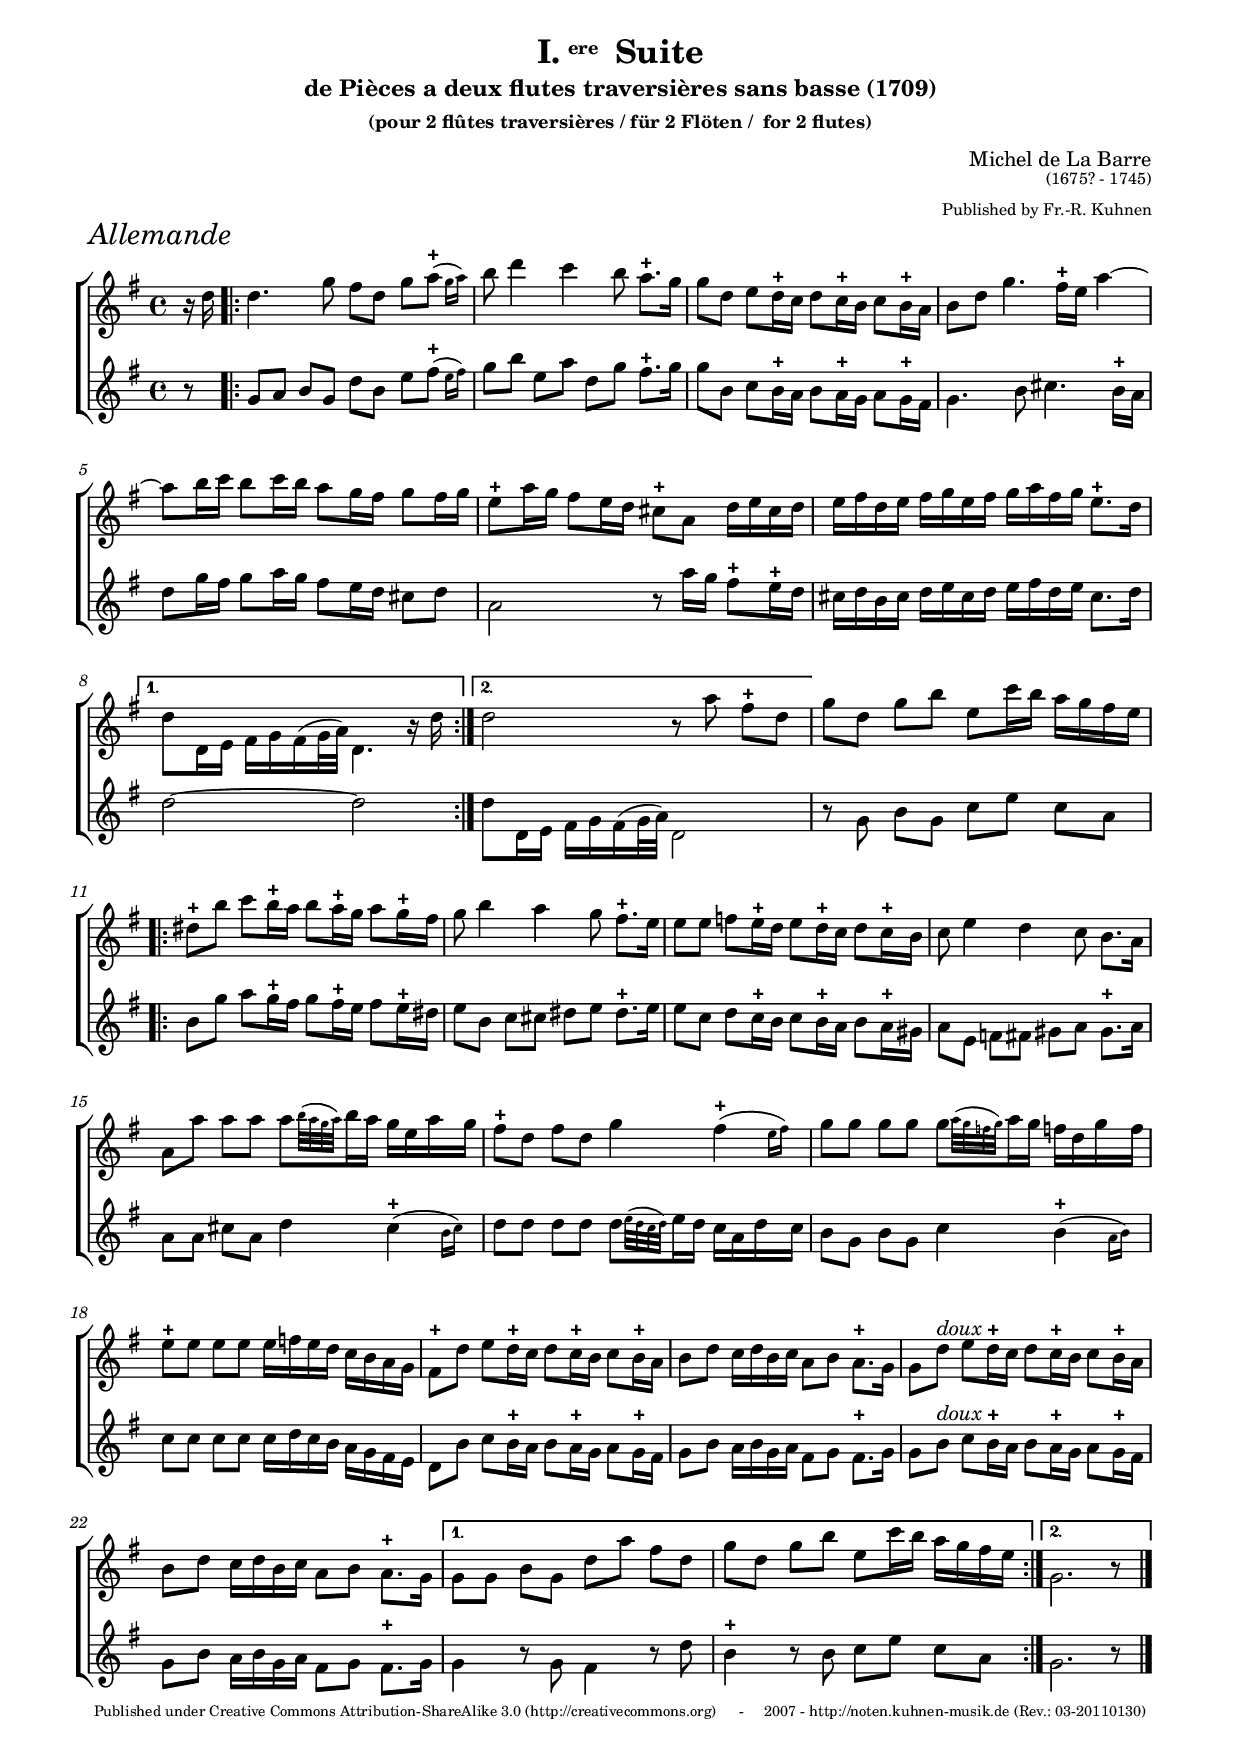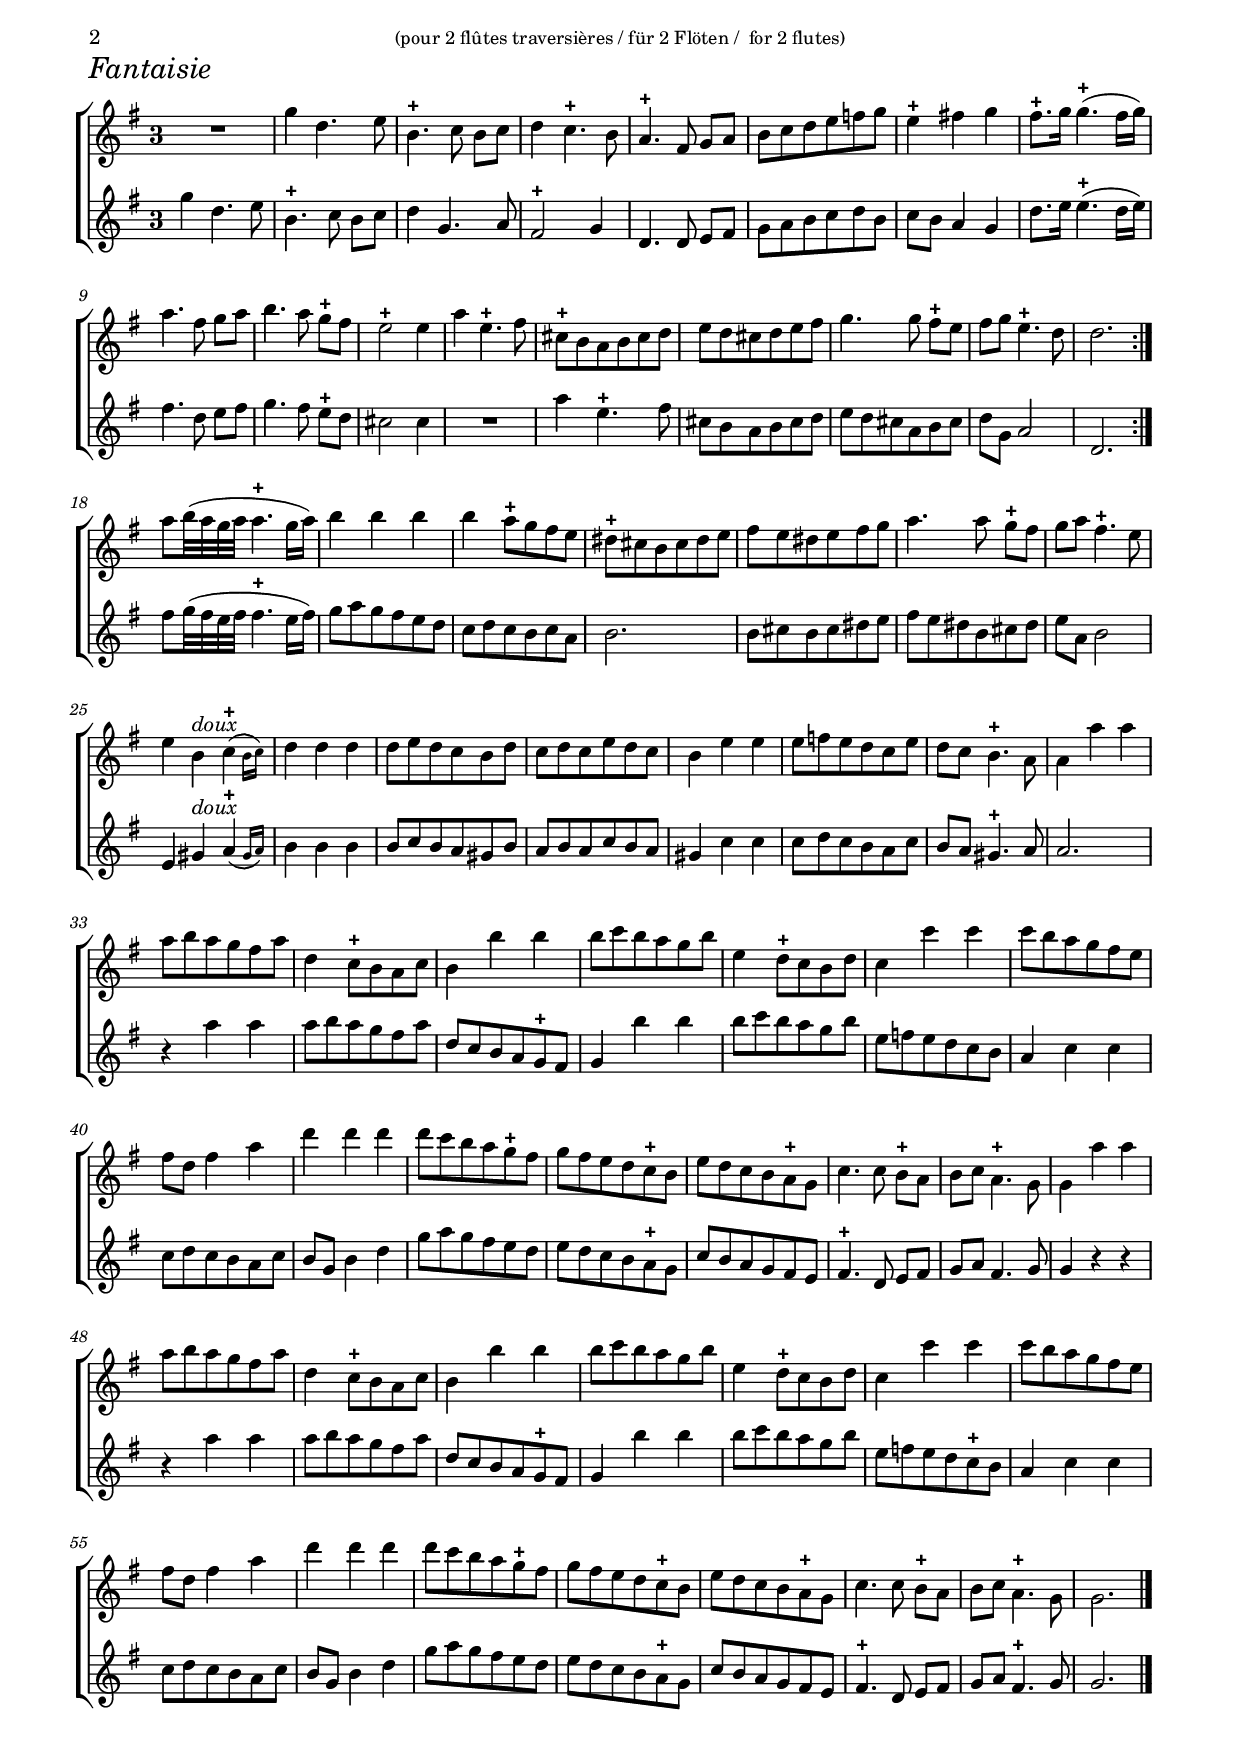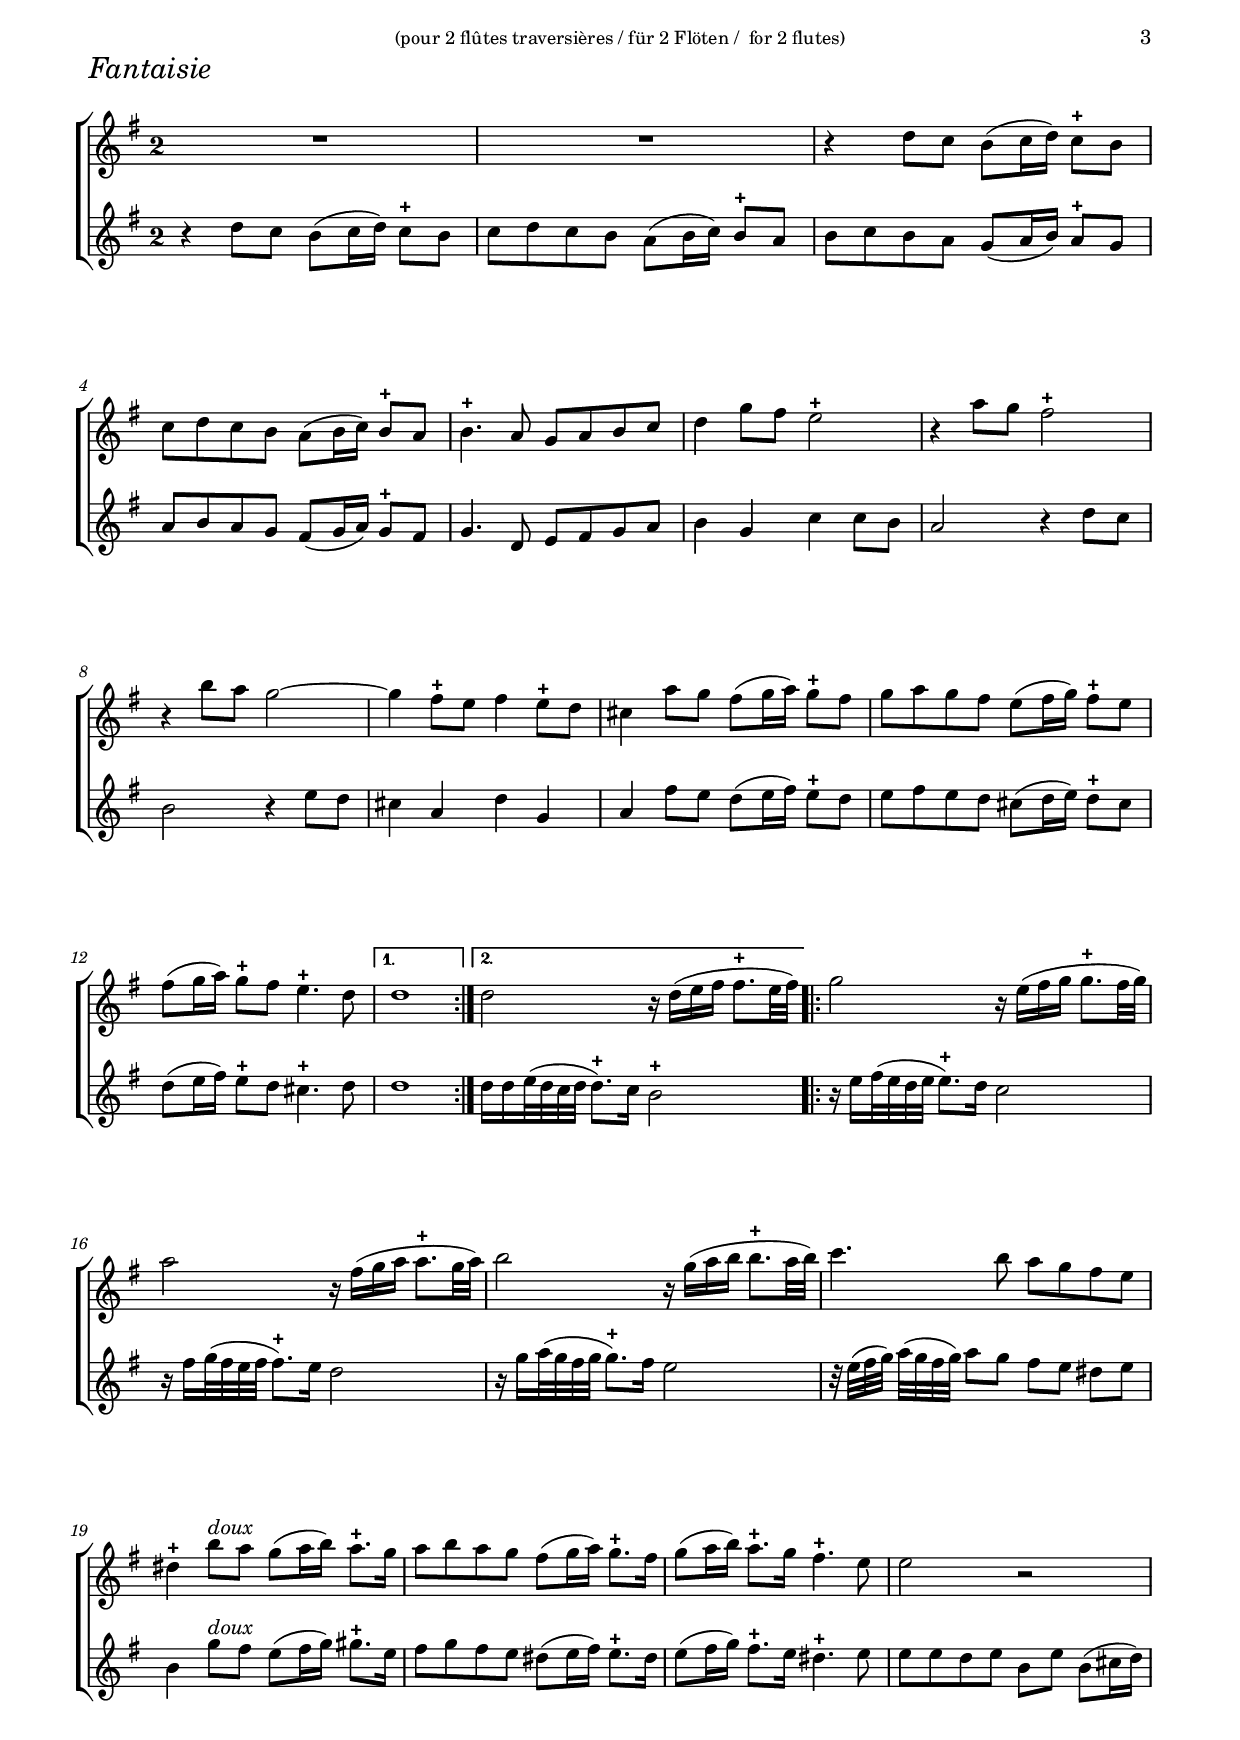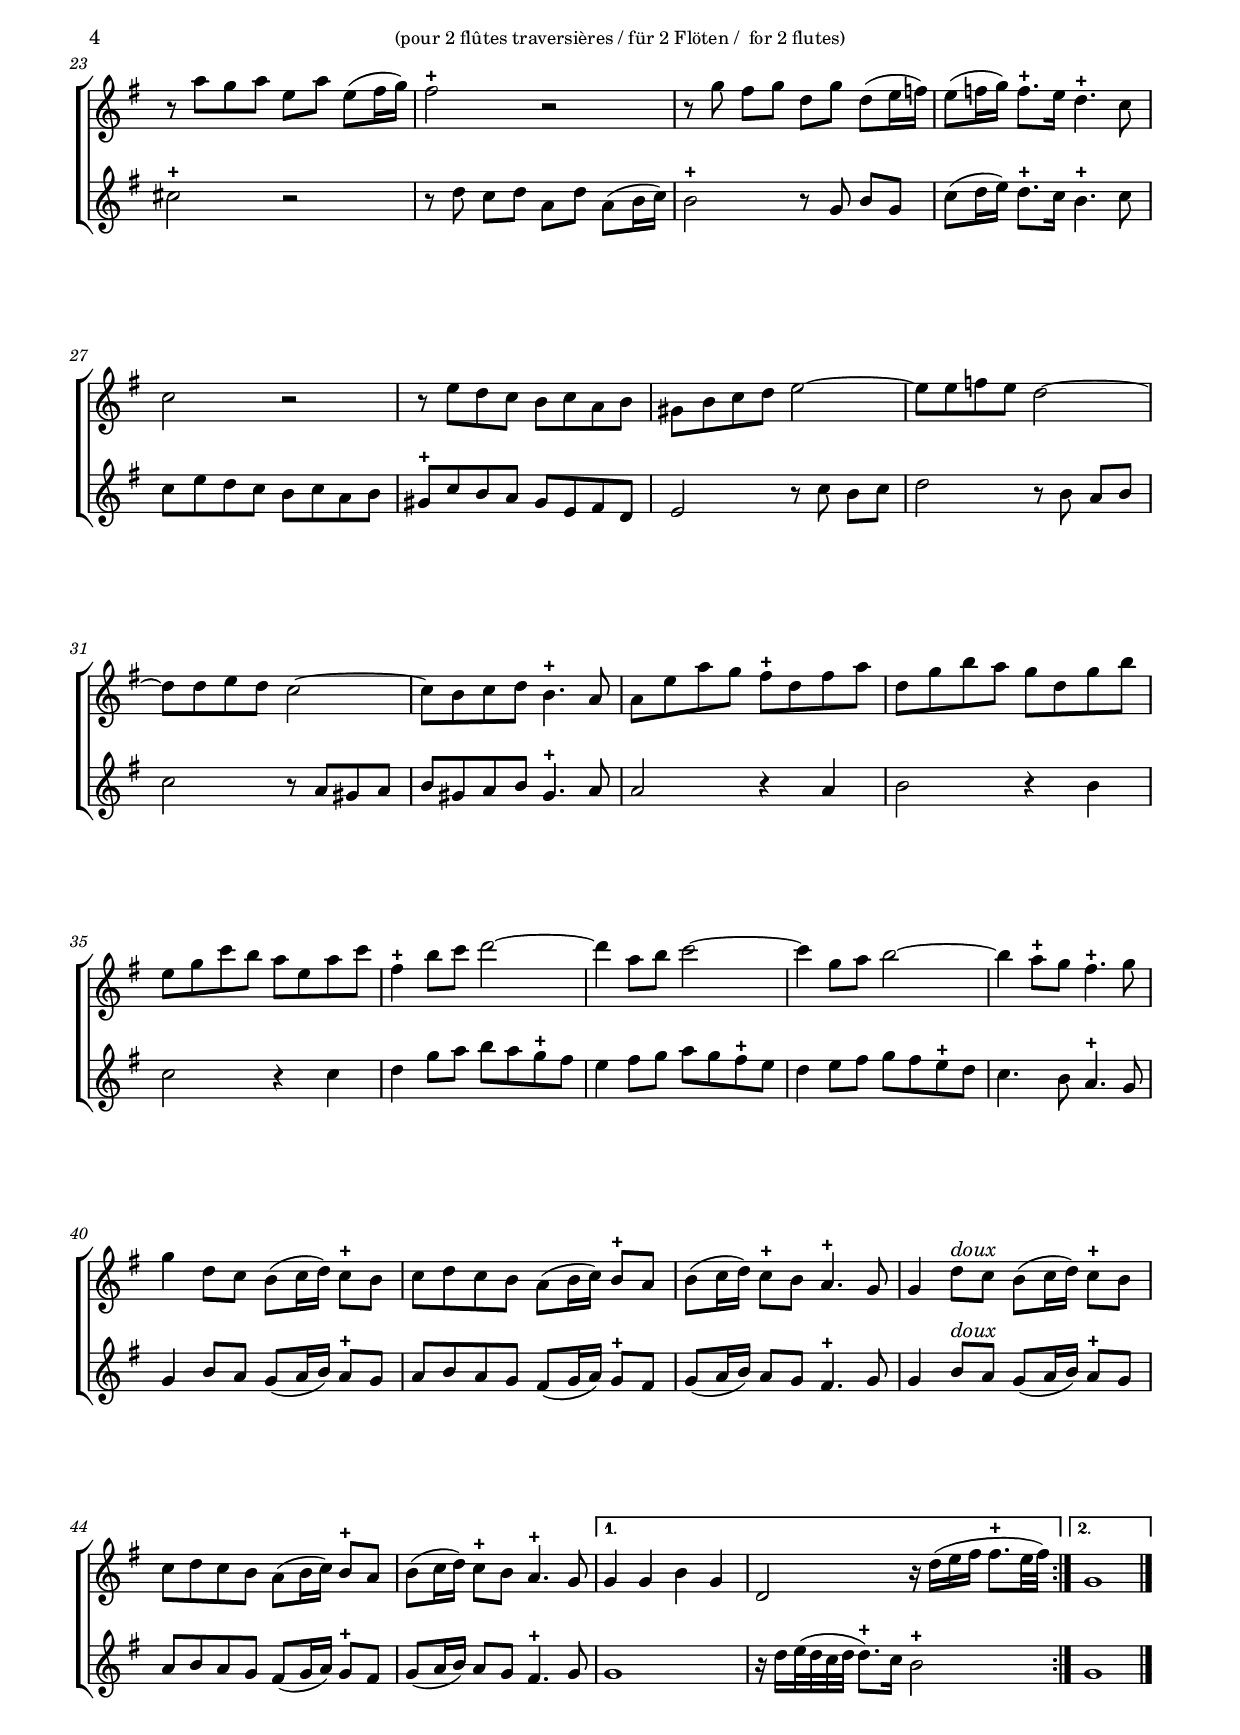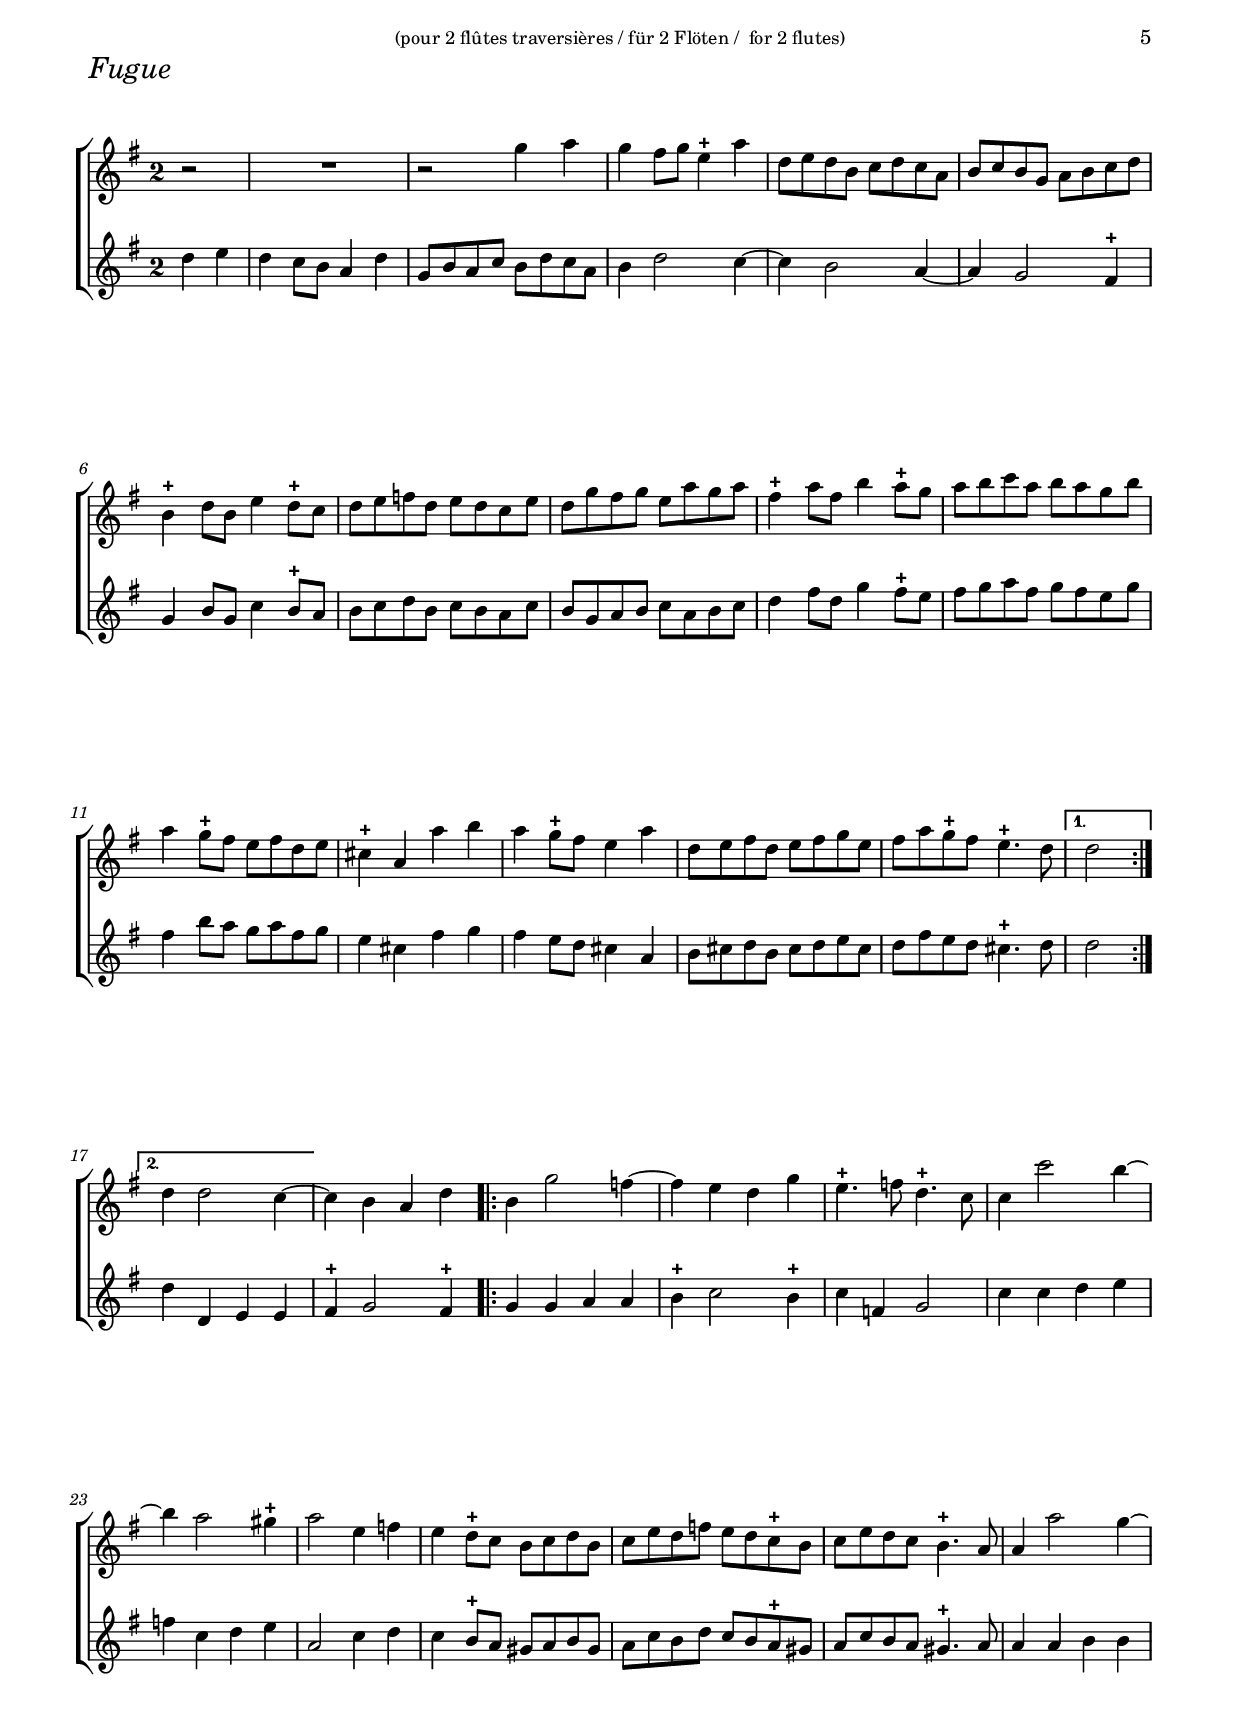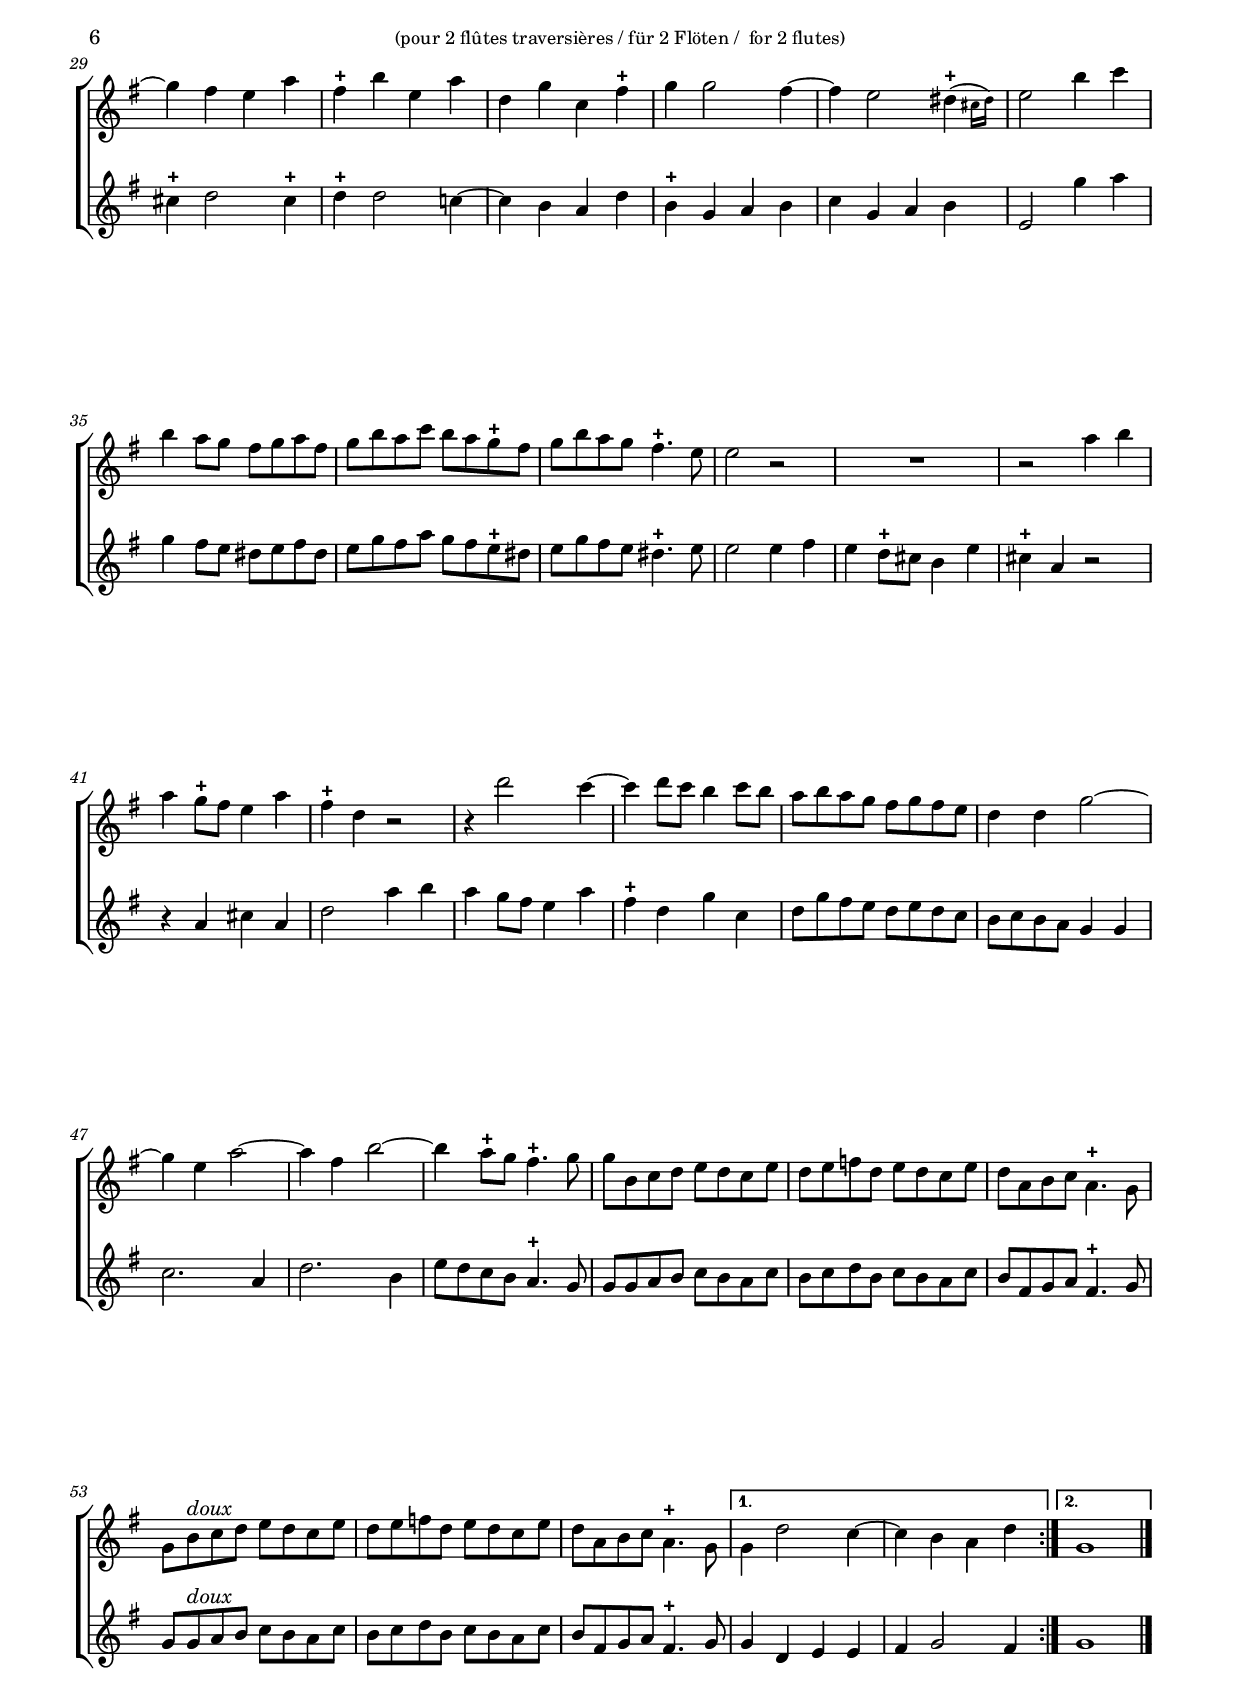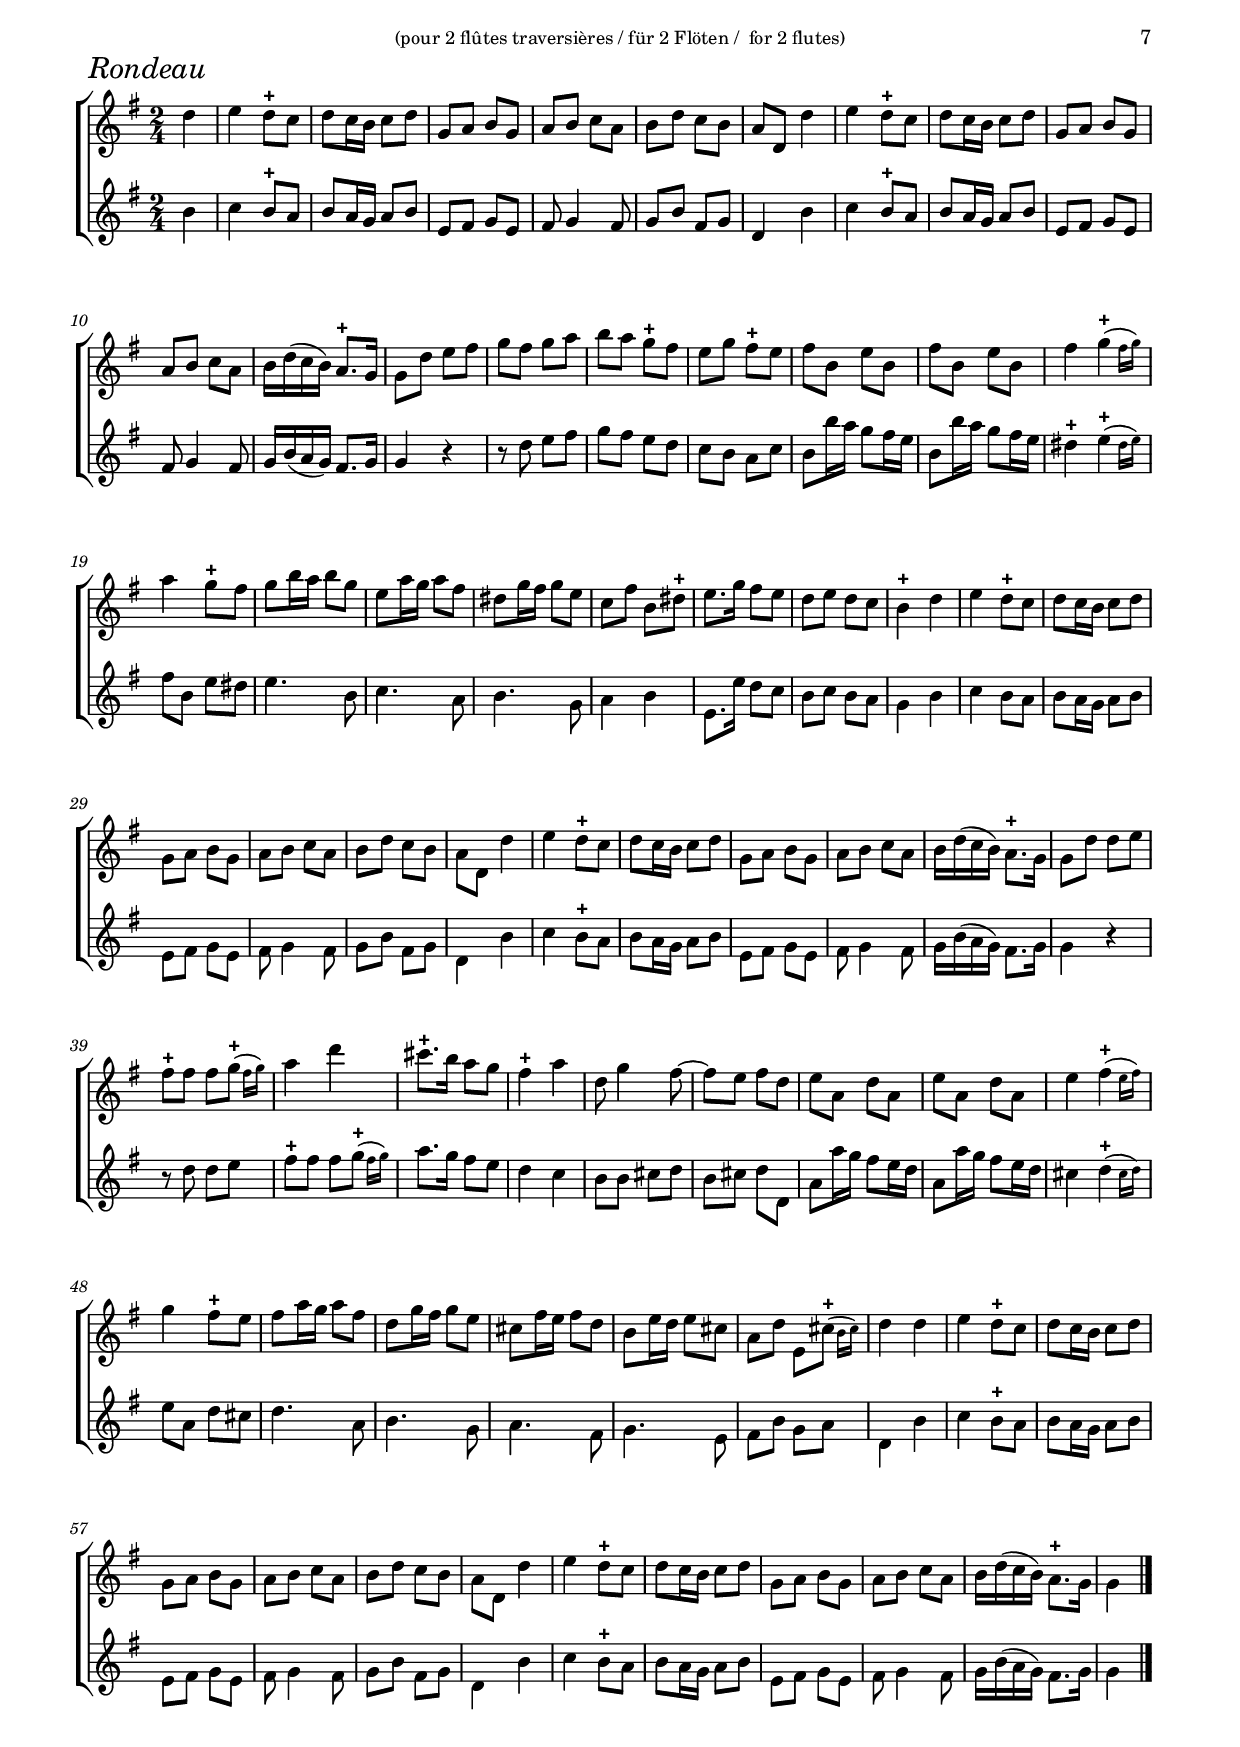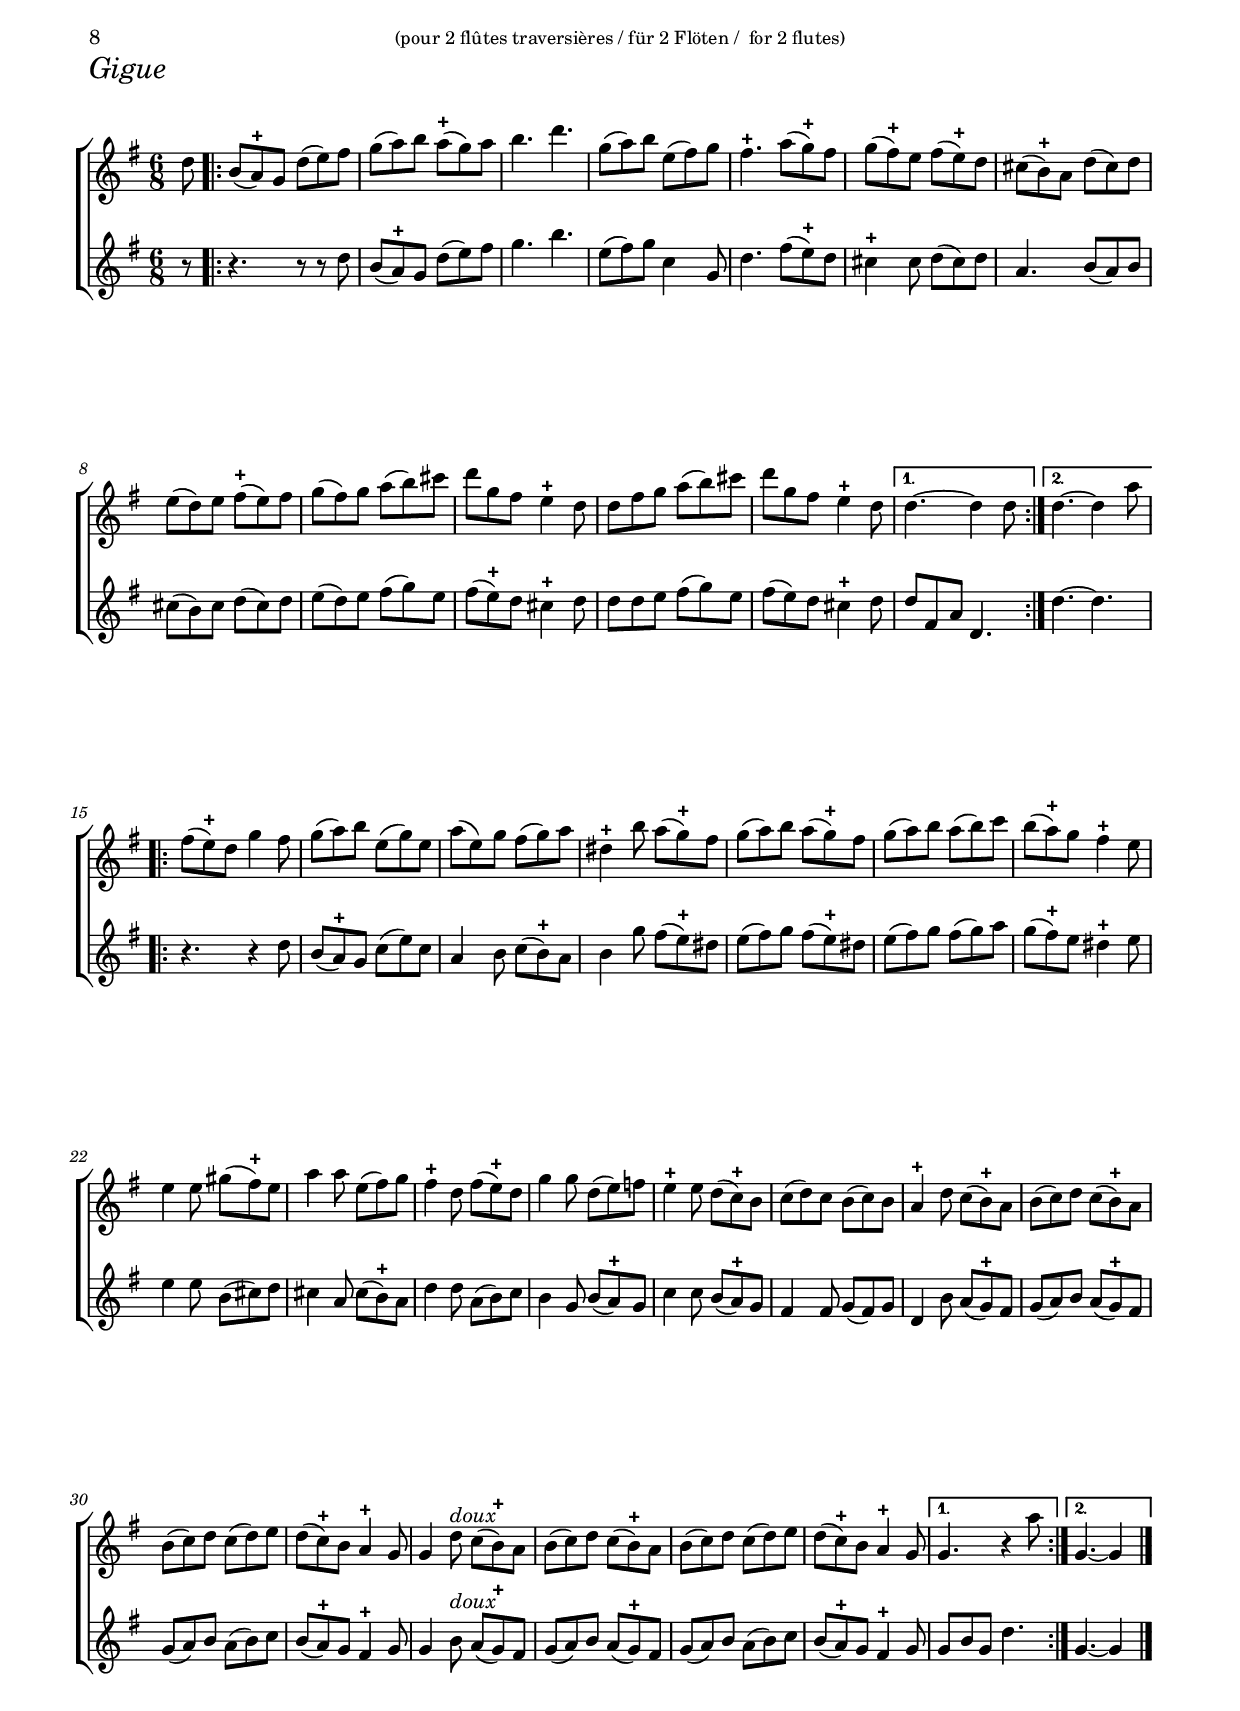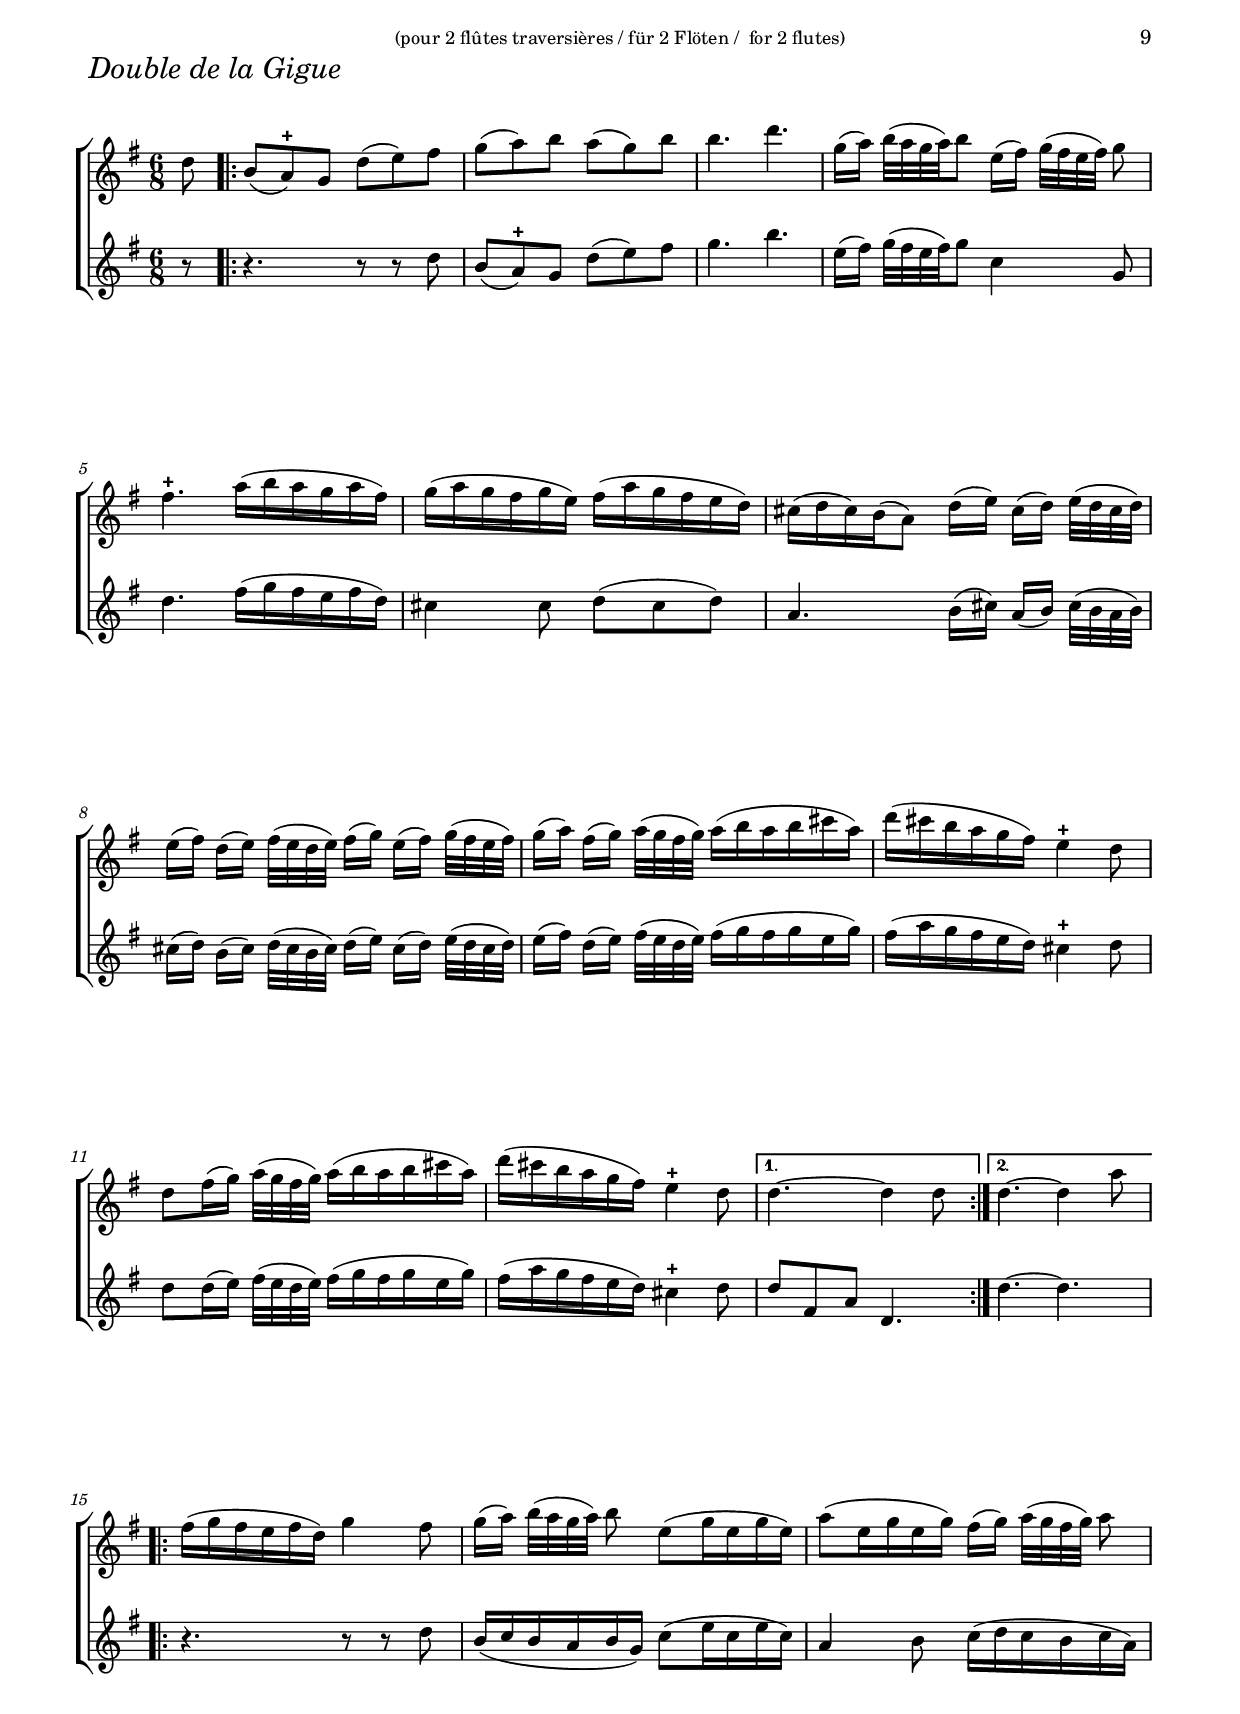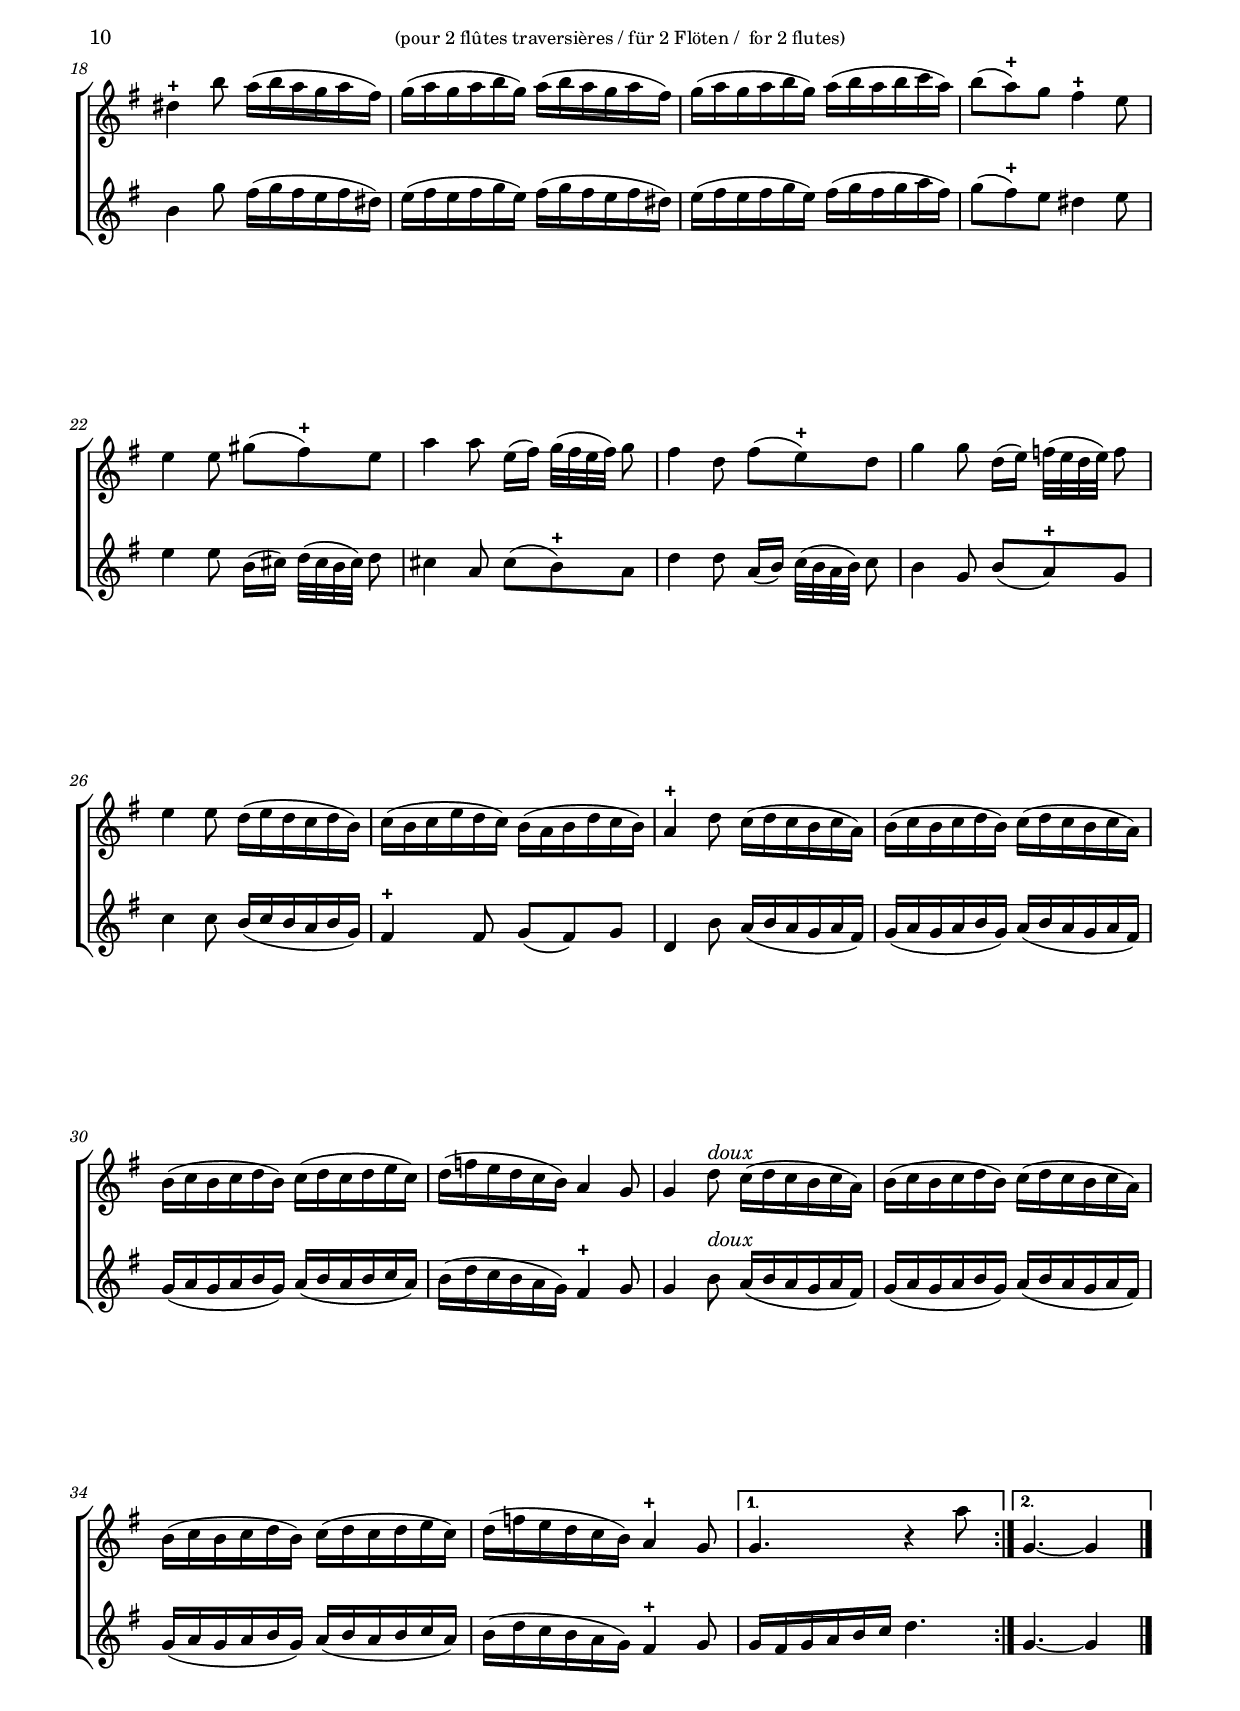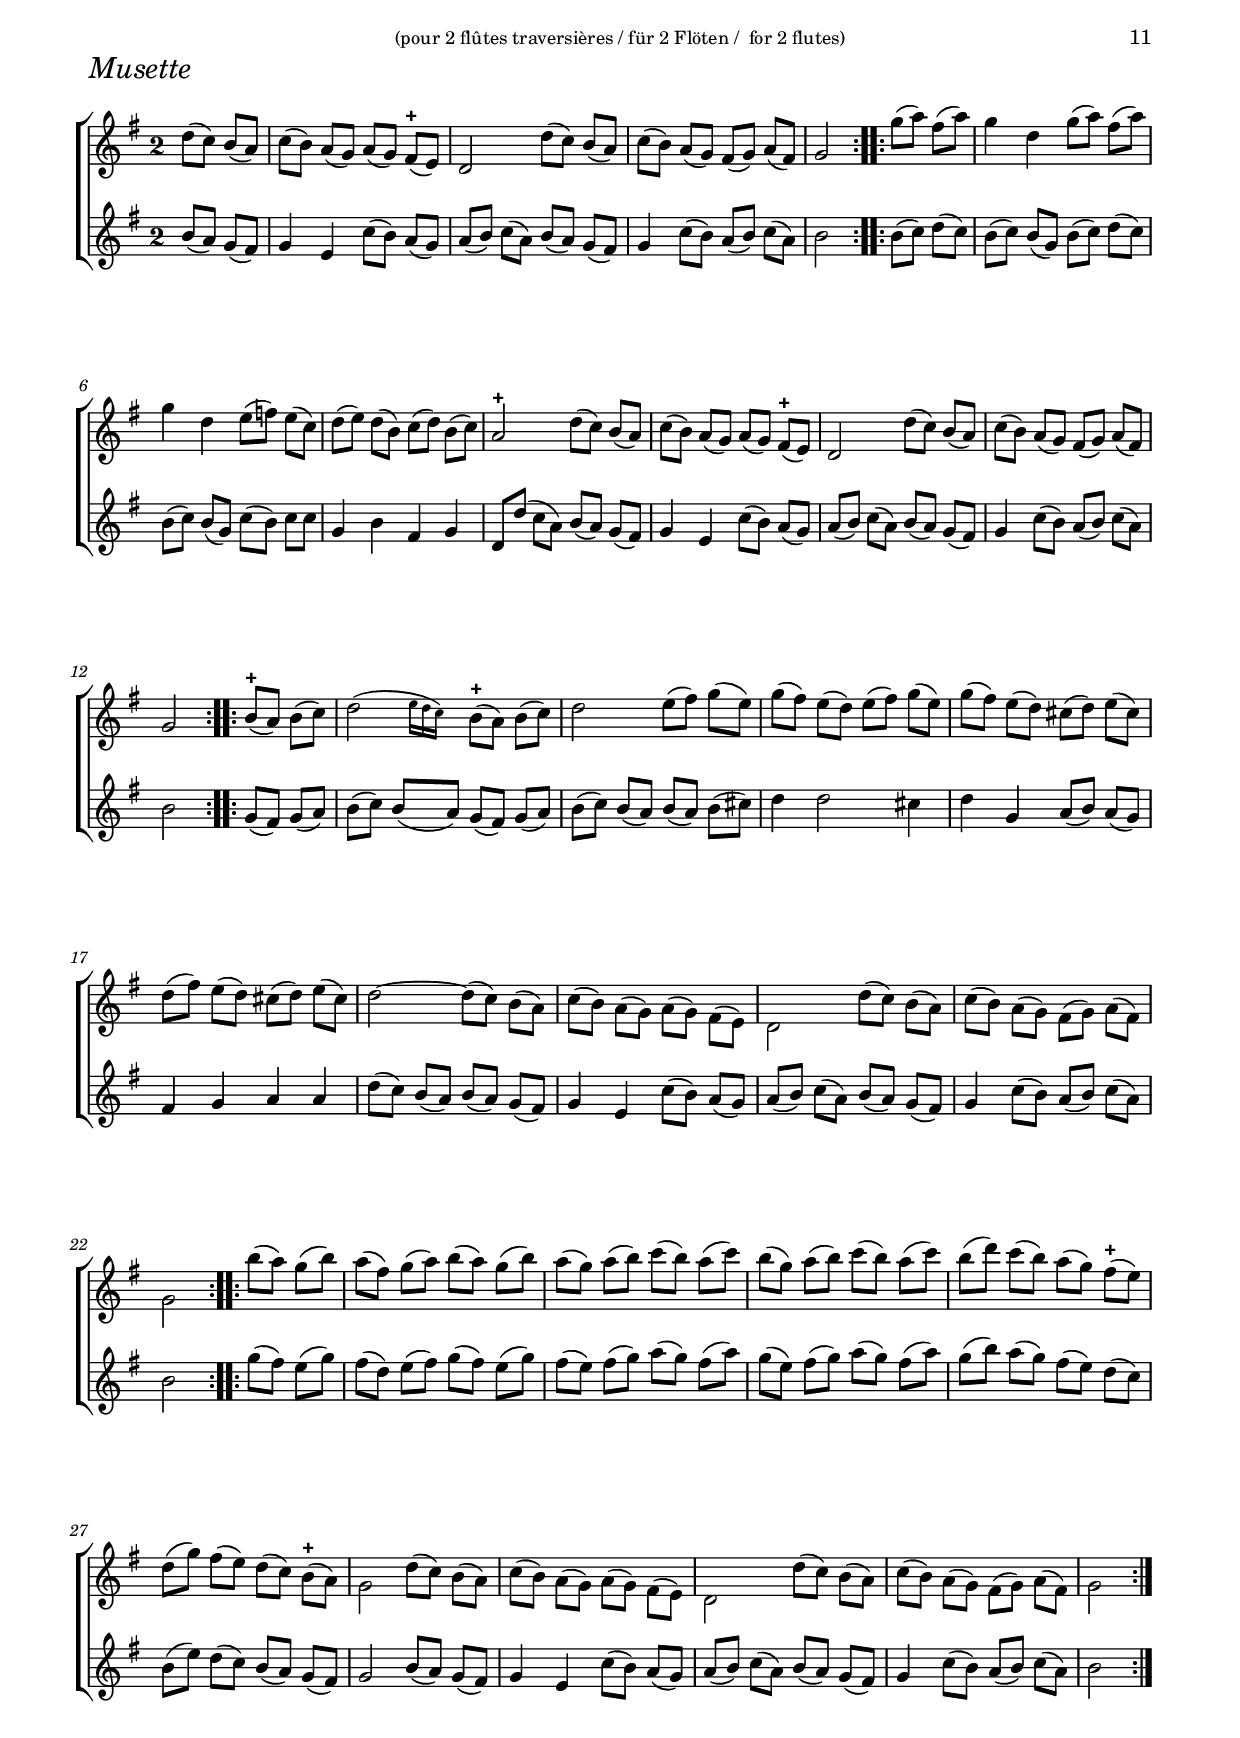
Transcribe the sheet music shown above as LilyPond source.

\version "2.13.47"
\include "deutsch.ly"
#(set-default-paper-size "a4")
#(ly:set-option 'point-and-click #f)

% ########################## 	Makros	 ###################
% kleine Noten
kl =  \tiny
  
% normal große Noten
nm =   \normalsize

% Triller
tr = ^\markup { \bold {+}} 

% bei Verzierungen: Hälse kürzen, Hals nach unten, kleine Noten
sk =  { \once \override Stem #'length-fraction = #0.6 \once \override Stem #'direction = #DOWN \once \set fontSize = #-3   }
ska = { \once \override Stem #'length-fraction = #0.7 \once \override Stem #'direction = #DOWN \once \set fontSize = #-3   }
skn = { \once \override Stem #'length-fraction = #1 \once \override Stem #'direction = #DOWN \once \set fontSize = #-3   }
sn =     \override Stem #'length-fraction = #1  %normale Länge

% Hälse verlängern
lh = { \once \override Stem #'length-fraction = #0.5  }
nh = { \once \override Stem #'length-fraction = #1  }  
% ########################## 	Ende Makros	 ###################

\paper {
  myStaffSize = #20

  #(define fonts
    (make-pango-font-tree "Times New Roman"
                          "Arial"
                          "Luxi Mono"
                           (/ myStaffSize 20)))
  line-width = 18\cm
  ragged-last-bottom = ##f
}

#(set-global-staff-size 18)

\header  { 
    title =  \markup  { "I." \raise #1.0 \bold \small{ "ere" } " Suite"
    }
    subtitle =  \markup   { "de Pièces a deux flutes traversières sans basse (1709)" 
    }
    instrument = \markup \center-column {  
     \small "(pour 2 flûtes traversières / für 2 Flöten /  for 2 flutes)"
    }
    composer = \markup \override #'(baseline-skip . 2) \right-column {
      "\n" 
      "\n" 
      "Michel de La Barre" 
      \tiny "(1675? - 1745)"
      "\n"
    }
    arranger =   \markup {  \tiny "Published by Fr.-R. Kuhnen"
    }
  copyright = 
  \markup  {
    \teeny "Published under Creative Commons Attribution-ShareAlike 3.0 (http://creativecommons.org) 
    -
    2007 - http://noten.kuhnen-musik.de (Rev.: 03-20110130)"  }
}


%  #############################################################
%               1. Mouvement
%  #############################################################

\score {
  
  \new ChoirStaff
  
  \relative c' << 
    \override Score.BarNumber #'font-shape =  #'italic
    \override Score.BarNumber #'padding = #2.3 
    
    \new Staff {
      \time 4/4
      \key g \major
      
      \partial 8*1 r16 d'16 |
      \repeat volta 2 {
	d4. g8 fis[ d] g \afterGrace a\tr(  { \stemDown g16[ a16]) } | 
	h8 d4 c h8 a8.\tr[ g16] |
	g8[ d] e[ d16\tr c] d8 c16\tr  h c8 h16\tr  a |
	h8 d g4. fis16\tr  e a4 ~|			     
% 	5
	a8 h16 c h8 c16 h a8 g16  fis g8 fis16 g |
	e8\tr  a16 g fis8  e16  d cis8\tr  a d16 e cis d |
	e fis d e fis g e fis g a fis g e8.\tr[  d16] |
      }   
      \alternative { { d8[ d,16 e] fis[ g fis( g32 a)] d,4. r16 d' } 
	{d2 r8 a' fis\tr[ d]  }} |	
%       10
      g8[ d] g[ h] e,[ c'16 h] a g fis e |
      \repeat volta 2 {
	dis8\tr[ h'] c[ h16\tr  a] h8 a16\tr  g a8 g16\tr  fis |
	g8 h4 a g8 fis8.\tr[  e16] |
	e8[ e] f e16\tr  d e8 d16\tr  c d8 c16\tr  h |
	c8 e4 d c8 h8.[ a16] |
% 	15
	<<
	  \new Voice = "first"
	  { \voiceOne  
	    \stemDown
	    a8[ a'] 
	    \override Stem #'details #'beamed-lengths = #'(4) a[ a]
	    \override Stem #'details #'beamed-lengths = #'(4.5)  a8 h16 a  
	    \override Stem #'details #'beamed-lengths = #'(2) 
	    g e a g | 
	  }
	  \new Voice= "second"
	  { \voiceTwo 
	    \stemDown
	    \set fontSize = #-4 
	    \override Beam #'positions = #'(-0.1 . -0.3)
	    s2 s16 \scaleDurations #'(2 . 4) {h32[^( a g a])} s8 s4  |
	  }
	>>
% 	16
	fis8\tr[  d] fis d g4  \afterGrace fis4\tr(  { \stemDown e16[ fis16]) }  |
% 	17
	<<
	  \new Voice = "first"
	  { \voiceOne  
	    \stemDown
	    \override Stem #'details #'beamed-lengths = #'(3.5)
	    g8 [g]  g[ g]
	    \override Stem #'details #'beamed-lengths = #'(4.5)  g8 a16 g  
	    \override Stem #'details #'beamed-lengths = #'(2) 
	    f! d g f| 
	  }
	  \new Voice= "second"
	  { \voiceTwo 
	    \stemDown
	    \set fontSize = #-4 
	    \override Beam #'positions = #'(-0.3 . -0.5)
	    s2 s16 \scaleDurations #'(2 . 4) {a32[^( g f g ])} s8 s4  |
	  }
	>>
	
	
% 	g8[ g] g[ g]  \afterGrace g[ { \stemDown a32[^( g f g)]} a16 g] 
	e8\tr[ e] e[ e] e16 f e d c h a g | 
	fis8\tr[  d'] e d16\tr  c d8
	c16\tr  h c8 h16\tr a | 
% 	20
	h8[ d] c16 d h c a8[ h] a8.\tr[  g16] |
	g8[ d'^\markup { \italic "doux" }] e8 d16\tr  c d8 c16\tr  h c8 h16\tr  a  |
	h8[ d] c16 d h c a8[ h] a8.\tr[ g16]|
      }
      \alternative { { g8[ g] h[ g] d'[a'] fis[ d] | g8[ d] g[ h] e,[ c'16 h] a[ g fis e] |  }
	{ g,2. r8} } \bar "|."
    }
    
    
    \new Staff {
      \time 4/4
      \key g \major
      
      \partial 8*1 r8 |
      \repeat volta 2 {
	g8[ a] h[ g] d'[ h] e \afterGrace fis\tr(  { \stemDown e16[ fis16]) } |
	g8[ h] e,[ a] d,[ g] fis8.\tr[ g16] |
	g8[ h,] c h16\tr a h8 a16\tr g a8 g16\tr fis | g4. h8 cis4. h16\tr a |
% 	5
	d8 g16 fis g8 a16 g fis8 e16 d cis8 d |
	a2 r8 a'16 g fis8\tr e16\tr d |
	cis16 d h cis d e cis d e fis d e cis8.[ d16] 
      }
      \alternative { {  d2 ~ d2 } { d8[ d,16 e] fis[ g fis( g32 a)] d,2 } }
%       10
      r8 g8 h[ g] c[ e] c[ a] |
      \repeat volta 2 {
	h[ g'] a g16\tr fis g8 fis16\tr e fis8 e16\tr dis |
	e8[ h] c[ cis] dis[ e] dis8.\tr[ e16] |
	e8[ c] d[ c16\tr h] c8 h16\tr  a h8 a16\tr gis |
	a8[ e] f[ fis] gis[ a] gis8.\tr[ a16]
% 	20
	a8[ a] cis[ a] d4  \afterGrace cis4\tr(  { \stemDown h16[ cis16]) } |
	
	
	<<
	  \new Voice = "first"
	  { \voiceOne  
	    \stemDown
	    \override Stem #'details #'beamed-lengths = #'(3.5)
	    d8 [d]  d[ d]
	    \override Stem #'details #'beamed-lengths = #'(4.5)  d8 e16 d  
	    \override Stem #'details #'beamed-lengths = #'(2) 
	    c a d c| 
	  }
	  \new Voice= "second"
	  { \voiceTwo 
	    \stemDown
	    \set fontSize = #-4 
	    \override Beam #'positions = #'(-1.5 . -2 )
	    s2 s16 \scaleDurations #'(2 . 4) {e32[^( d c d ])} s8 s4  |
	  }
	>>
	
	h8[ g] h[ g] c4   \afterGrace h4\tr(  { \stemDown a16[ h16]) }|
	c8[ c] c[ c] c16 d c h a g fis e |
	d8[ h'] c h16\tr a h8 a16\tr g a8 g16\tr fis |
	g8[ h] a16 h g a fis8[ g] fis8.\tr[ g16]
	g8[ h^\markup { \italic "doux" }] c h16\tr a h8 a16\tr g a8 g16\tr fis |
	g8[ h] a16 h g a fis8[ g] fis8.\tr[ g16]|
      }
      \alternative { { g4 r8 g fis4 r8 d'8 | h4\tr r8 h8 c[ e] c[ a]  }
	{  g2. r8} 
      }
    }
  >>
  \layout {
    indent = 0\cm
    %   \context {
    %     \Staff
    %     \override TimeSignature #'style = #'single-digit
    %   }
  }
  \header {
    piece=   \markup { 
      \override #'(font-size . 3) \italic "Allemande"}
  }
}
\pageTurn



%  #############################################################
%               2. Mouvement
%  #############################################################

\score {
  
  \new ChoirStaff
  
  \relative c' << 
    \override Score.BarNumber #'font-shape =  #'italic
    \override Score.BarNumber #'padding = #2.3 
    \override Score.RehearsalMark
    #'break-visibility = #begin-of-line-invisible
    
    \new Staff {
      \time 3/4
      \key g \major
      
      \repeat volta 2 {
	R2. |
	g''4 d4. e8 |
	h4.\tr c8 h[ c] |
	d4 c4.\tr h8 |
% 	5
	a4.\tr fis8 g[ a] |
	h c d e f g |
	e4\tr fis! g |
	fis8.\tr g16  g4.\tr( fis16 g)|
	a4. fis8 g[ a8] |
% 	10
	h4. a8 g\tr[ fis] |
	e2\tr e4 | 
	a4 e4.\tr fis8 |
	cis8\tr h a h cis d | 
	e d cis d e fis | 
% 	15
	g4. g8 fis\tr[ e] |
	fis g e4.\tr d8 | 
	d2. | \break
      }
      a'8[ h32( a g a] a4.\tr g16 a) |
      h4 h h | 
%       20
      h a8\tr g fis e | 
      dis\tr cis h cis dis e | 
      fis e dis e fis g 
      |a4. a8 g\tr[ fis] |
      g a fis4.\tr e8 | 
%       25
      e4 h^\markup {\italic "doux" } \afterGrace c4\tr( { \stemDown h16[ c )]} |
      d4 d d | 
      d8 e d c h d |
      c d c e d c |
      h4 e e | 
%       30
      e8 f e d c e | 
      d c h4.\tr a8 |
      a4 a' a  | 
      a8 h a g fis a | 
      d,4 c8\tr h a c | 
%       35
      h4 h' h | 
      h8 c h a g h | 
      e,4 d8\tr c h d |
      c4 c' c | 
      c8 h a g fis e | 
%       40
      fis d fis4 a | 
      d4 d d |
      d8 c h a g\tr fis | 
      g fis e d c\tr h |
      e d c h a\tr g | 
%       45
      c4. c8 h\tr[ a] |
      h8 c a4.\tr g8 |
      g4 a' a | 
      a8 h a g fis a | 
      d,4 c8\tr h a c | 
%       50
      h4 h' h | 
      h8 c h a g h | 
      e,4 d8\tr c h d | 
      c4 c' c | 
      c8 h a g fis e | 
%       55
      fis d fis4 a |
      d4 d d | 
      d8 c h a g\tr fis | 
      g fis e d c\tr h |
      e d c h a\tr g | 
%       60^\markup { \bold {+}}
      c4. c8 h\tr[ a] |
      h8 c a4.\tr g8 | 
      g2. \bar "|." 
    }
    
    
    \new Staff {
      \time 3/4
      \key g \major
      
      \repeat volta 2 {
	g'4 d4. e8 | 
	h4.\tr c8 h[ c] |
	d4 g,4. a8 | 
	fis2\tr g4 | 
% 	5
	d4. d8 e[ fis] | 
	g a h c d h | 
	c h a4 g |
	d'8. e16 e4.\tr( d16 e) |
	fis4. d8 e[ fis] | 
% 	10
	g4. fis8 e\tr[ d] |
	cis2 cis4 |
	R2. |
	a'4 e4.\tr fis8 |
	cis h a h cis d |
% 	15
	e8 d cis a h cis |
	d8 g, a2 | d,2. |
      }
      fis'8[ g32( fis e fis] fis4.\tr e16 fis) | 
      g8 a g fis e d | 
%       20
      c d c h c a |
      h2. | 
      h8 cis h cis dis e |
      fis e dis h cis dis | 
      e a, h2 | 
%       25
      e,4 gis^\markup {\italic "doux" } \afterGrace a4\tr( { gis16[ a )]} |
      h4 h h | 
      h8 c h a gis h | 
      a h a c h a |
      gis4 c c |
%       30
      c8 d c h a c | 
      h a gis4.\tr a8 | 
      a2. | 
      r4 a' a | 
      a8 h a g fis a | 
%       35
      d, c h a g\tr fis |
      g4 h' h | 
      h8 c h a g h |
      e, f e d c h | 
      a4 c c | 
%       40
      c8 d c h a c | 
      h g h4 d | 
      g8 a g fis e d |
      e d c h a\tr g | 
      c h a g fis e | 
%       45
      fis4.\tr d8 e[ fis] | 
      g a fis4. g8 |
      g4 r r | 
      r a' a | 
      a8 h a g fis a | 
%       50
      d, c h a g\tr fis |
      g4 h' h | 
      h8 c h a g h | 
      e, f e d c\tr h |
      a4 c c | 
%       55
      c8 d c h a c |
      h g h4 d | 
      g8 a g fis e d | 
      e d c h a\tr g |
      c h a g fis e | 
%       60
      fis4.\tr d8 e[ fis] |
      g  a fis4.\tr g8 |g2. |
    }
  >>
  
  \layout {
    indent = 0\cm
    \context {
      \Staff
      \override TimeSignature #'style = #'single-digit
    }
  }
  
  \header
  { piece=   \markup { 
      \override #'(font-size . 3) \italic "Fantaisie"}
  }  
}
\pageTurn



%  #############################################################
%               3. Mouvement
%  #############################################################

\score {
  \new ChoirStaff
  
  \relative c' << 
    \override Score.BarNumber #'font-shape =  #'italic
    \override Score.BarNumber #'padding = #2.3 
    \override Score.RehearsalMark
    #'break-visibility = #begin-of-line-invisible
    
    \new Staff {
      \time 2/2
      \key g \major
      
      \repeat volta 2 {
	R1 | 
	R1 |  
	r4 d'8 c h([ c16 d]) c8\tr h |  
	c d c h a([ h16 c]) h8\tr a |
% 	5
	h4.\tr a8 g a h c |  
	d4 g8 fis e2\tr | 
	r4 a8 g fis2\tr |
	r4 h8 a g2 ~ |
	g4 fis8\tr e fis4 e8\tr d |
% 	10
	cis4 a'8 g fis( g16 a) g8\tr[ fis] | 
	g8 a g fis e( fis16 g) fis8\tr[ e] |
	fis8( g16 a) g8\tr[ fis] e4.\tr d8 | 
      }
      \alternative { {d1 |} 
	{d2 r16 d16([ e fis] fis8.\tr[ e32 fis]) |} 
      }
      
      \repeat volta 2 {
% 	15
	g2 r16 e16([ fis g] g8.\tr[ fis32 g]) |
	a2 r16 fis16([ g a] a8.\tr[ g32 a]) |
	h2 r16 g16([ a h] h8.\tr[ a32 h]) |
	c4. h8 a[ g fis e] |
	dis4\tr h'8^\markup { \italic "doux" }[ a] g[( a16 h)] a8.\tr g16 | 
% 	20
	a8 h a g fis[( g16 a)] g8.\tr[ fis16] | 
	g8[( a16 h)] a8.\tr[ g16] fis4.\tr e8 |
	e2  r2 | 
	r8 a8[ g a] e[ a] e[( fis16 g)] | 
	fis2\tr r2 |
% 	25
	r8 g fis[ g] d[ g] d[( e16 f)] | 
	e8[( f16 g)] f8.\tr e16 d4.\tr c8 | 
	c2 r2  |
	r8 e8 d c h c a h | 
	gis h c d e2 ~ | 
% 	30
	e8 e f e d2 ~ |
	d8 d e d c2 ~ |
	c8 h c d h4.\tr a8 |
	a8 e'  a g fis\tr d fis a | 
	d, g h a g d g h | 
	
% 	35
	e, g c h a e a c |
	fis,4\tr h8 c d2 ~ | 
	d4 a8 h c2 ~ | 
	c4 g8 a h2 ~ |
	h4 a8\tr g fis4.\tr g8 |
	
% 	40
	g4 d8 c h[( c16 d)] c8\tr h | 
	c8 d c h a[( h16 c)] h8\tr[ a] | 
	h[( c16 d)]  c8\tr h a4.\tr g8 | 
	g4 d'8^\markup { \italic "doux" } c h[( c16 d)] c8\tr h | 
	c8 d c h a[( h16 c)] h8\tr[ a] | 
% 	45
	h[( c16 d)]  c8\tr h a4.\tr g8 | 
      }
      \alternative { 
	{g4 g h g | 
	  d2 r16 d'16([ e fis] fis8.\tr[ e32 fis])
	} 
	{ g,1 } 
      } \bar "|."  
    }
    
    
    \new Staff {
      \time 2/2
      \key g \major
      
      \repeat volta 2 {
	r4 d'8  c h([ c16 d]) c8\tr h |
	c d c h a([ h16 c]) h8\tr a |
	h c h a g([a16 h]) a8\tr g |
	a h a g fis([ g16 a]) g8\tr fis |
% 	5
	g4. d8 e fis g a |
	h4 g c c8 h |
	a2 r4 d8 c |
	h2 r4  e8 d | 
	cis4 a d g, |
% 	10
	a4 fis'8[ e] d([ e16 fis)] e8\tr d |
	e fis e d cis[( d16 e)] d8\tr cis |
	d[( e16 fis)] e8[\tr d] cis4.\tr d8 |
      } 
      \alternative { {d1} 
	{ d16[ d e32(d c d] d8.\tr) c16 h2\tr } 
      }
      
      \repeat volta 2 {
% 	15
	r16 e[ fis32( e d e] e8.\tr) d16 c2 |
	r16 fis[ g32( fis e fis] fis8.\tr) e16 d2 |
	r16 g[ a32( g fis g] g8.\tr) fis16 e2 |
	r32 e( fis g) a[( g fis g)] a8[ g] fis[ e] dis[ e] |
	h4 g'8^\markup { \italic "doux" }[ fis] e[( fis16 g)] gis8.\tr e16 |
% 	20
	fis8 g fis e dis[( e16 fis)] e8.\tr dis16 |
	e8[(  fis16 g)] fis8.\tr e16 dis4.\tr e8 |
	e8 e d e h[ e] h[( cis16 d)] |
	cis2\tr r2 |
	r8 d8 c[ d] a[ d] a[( h16 c)] |
% 	25
	h2\tr r8 g h[ g] |
	c[( d16 e)] d8.\tr c16 h4.\tr c8 |
	c8 e d c h c a h | 
	gis\tr c h a gis e fis d |
	e2 r8 c' h[ c] | 
% 	30
	d2 r8 h a[ h] c2 r8 a gis a |
	h gis a h gis4.\tr a8 | 
	a2 r4 a | 
	h2 r4 h | 
% 	35
	c2 r4 c4 |
	d4 g8 a h a g\tr fis |
	e4 fis8 g a g fis\tr e |
	d4 e8 fis g fis e\tr d |
	c4. h8 a4.\tr g8 |
% 	40
	g4 h8 a g[(a16 h)] a8\tr[ g] |
	a8 h a g fis[( g16 a)] g8\tr fis |
	g8[( a16 h)] a8[ g] fis4.\tr g8 |
	g4 h8^\markup { \italic "doux" } a g[(a16 h)] a8\tr[ g] |
	a8 h a g fis[( g16 a)] g8\tr fis |
% 	45
	g8[( a16 h)] a8[ g] fis4.\tr g8 |
      }
      \alternative { 
	{ g1 | 
	  r16 d'[ e32(d c d] d8.\tr) c16 h2\tr } 
	{ g1 } 
      } 
    }
  >>
  
  \layout {
    indent = 0\cm
    \context {
      \Staff
      \override TimeSignature #'style = #'single-digit
    }
  }
  
  \header
  { piece=   \markup { 
      \override #'(font-size . 3) \italic "Fantaisie"}
  }
}
\pageTurn



%  #############################################################
%               4. Mouvement
%  #############################################################

\score {
  \new ChoirStaff
  
  \relative c' << 
    \override Score.BarNumber #'font-shape =  #'italic
    \override Score.BarNumber #'padding = #2.3 
    \override Score.RehearsalMark
    #'break-visibility = #begin-of-line-invisible
    
    \new Staff {
      \time 2/2
      \key g \major
      
      \repeat volta 2 {
	\partial 2*1 r2 | 
	R1 | 
	r2 g''4 a | 
	g fis8 g e4\tr a |
	d,8 e d h c d c a |
	h c h g a h c d | 
	h4\tr d8 h e4 d8\tr c |
	d8 e f d e d c e |
	d8 g fis g e a g a | 
	fis4\tr a8 fis h4 a8\tr g |
	a8 h c a h a g h |
	a4 g8\tr fis e fis d e |
	cis4\tr a a' h|
	a4 g8\tr fis e4 a | 
	d,8 e fis d e fis g e |
	fis a g\tr fis e4.\tr d8 |
      } 
      \alternative {
	{\set Timing.measureLength = #(ly:make-moment 2 4)d2 }
        {\set Timing.measureLength = #(ly:make-moment 4 4)d4 d2 c4 ~ }
      }
      
      c4 h a d |
      \repeat volta 2 {
	h4 g'2 f4 ~ | 
	f4 e d g |
	e4.\tr f8 d4.\tr c8 |
	c4 c'2 h4 ~ |
	h4 a2 gis4\tr | 
	a2 e4 f |
	e d8\tr c h c d h |
	c e d f e d c\tr h |
	c e d c h4.\tr a8 | 
	a4 a'2 g4 ~ |
	g4 fis e a |
	fis4 \tr h e, a | 
	d, g c, fis\tr g4 g2 fis4 ~ |
	fis4 e2 \afterGrace dis4\tr( { \stemDown cis16[ dis])} | 
	e2 h'4 c | 
	h a8 g fis g a fis |
	g h a c h a g\tr fis |
	g h a g fis4.\tr e8 | 
	e2 r2 | R1 |
	r2 a4 h |
	a4 g8\tr fis e4 a |
	fis\tr d r2 | 
	r4 d'2 c4 ~ | 
	c d8 c h4 c8 h |
	a8 h a g fis g fis e |
	d4 d g2 ~ | 
	g4 e a2 ~ | 
	a4 fis h2 ~ | 
	h4 a8\tr g fis4.\tr g8 |
	g8 h, c d e d c e |
	d e f d e d c e | 
	d a h c a4.\tr g8 |
	g8 h^\markup { \italic "doux" } c d e d c e | 
	d e f d e d c e |
	d a h c a4.\tr g8 |
      }
      \alternative { 
	{g4 d'2 c4 ~ | 
	  c4 h a d |} 
	{ g,1  } 
      }\bar "|."   
    }
    
    
    \new Staff {
      \time 2/2
      \key g \major
      
      \repeat volta 2 {
        \partial 2*1 d'4 e |
	d c8 h a4 d | 
	g,8 h a c h d c a | 
	h4 d2 c4 ~ | 
	c4 h2 a4 ~ |
	a4 g2 fis4\tr |
	g4 h8 g c4 h8\tr a |
	h8 c d h c h a c | 
	h g a h c a h c | 
	d4 fis8 d g4 fis8\tr e | 
	fis8 g a fis g fis e g |
	fis4 h8 a g a fis g | 
	e4 cis fis g | 
	fis e8 d cis4 a |
	h8 cis d h cis d e cis | 
	d fis e d cis4.\tr d8 
      }
      \alternative {
	{\set Timing.measureLength = #(ly:make-moment 2 4)d2 }
	{\set Timing.measureLength = #(ly:make-moment 4 4)d4 d, e e |}
      }
      fis\tr g2 fis4\tr |
      \repeat volta 2 {
	g g a a | 
	h\tr c2 h4\tr |
	c f, g2 | 
	c4 c d e | 
	f c d e | 
	a,2 c4 d |
	c4 h8\tr a gis a h gis | 
	a c h d c h a\tr gis |
	a c h a gis4.\tr a8 | 
	a4 a h h |
	cis4\tr d2 cis4\tr |
	d4\tr d2 c!4 ~ |
	c4 h a d | 
	h\tr g a h | 
	c g a h | 
	e,2 g'4 a |
	g4 fis8 e dis e fis dis |
	e8 g fis a g fis e\tr dis |
	e g fis e dis4.\tr e8 |
	e2 e4 fis | 
	e d8\tr cis h4 e | 
	cis4\tr a r2 |
	r4 a cis a | 
	d2 a'4 h | 
	a g8 fis e4 a | 
	fis\tr d g c,|
	d8 g fis e d e d c |
	h c h a g4 g | 
	c2. a4 | 
	d2. h4 | 
	e8 d c h a4.\tr g8 | 
	g g a h c h a c |
	h c d h c h a c | 
	h fis g a fis4.\tr g8 |
	g8 g^\markup { \italic "doux" } a h c h a c |
	h c d h c h a c | 
	h fis g a fis4.\tr g8 |
      }
      \alternative {
	{g4 d e e | 
	  fis g2 fis4}
	{g1}
      }
    }
  >>
  
  \layout {
    indent = 0\cm
    \context {
      \Staff
      \override TimeSignature #'style = #'single-digit
    }
  }
  
  \header
  { piece=   \markup { 
      \override #'(font-size . 3) \italic "Fugue"
    }
  }
}
\pageTurn



%  #############################################################
%               5. Mouvement
%  #############################################################

\score {
  \new ChoirStaff
  
  \relative c' << 
    \override Score.BarNumber #'font-shape =  #'italic
    \override Score.BarNumber #'padding = #2.3 
    \override Score.RehearsalMark
    #'break-visibility = #begin-of-line-invisible
    
    \new Staff {
      \time 2/4
      \key g \major
      
      \partial 4*1 d'4
%%%%%%%%%%%%%% Thema %%%%%%%%%%%%%%%%%
      e d8\tr c | 
      d8 c16 h c8 d |
      g, a h g | 
      a h c a |
%       5
      h d c h |
      a d, d'4 | 
      e d8\tr c | 
      d c16 h c8 d |
      g, a h g | 
%       10
      a h c a |
      h16 d( c h) a8.\tr g16 |
%%%%%%%%%%%%%% Ende %%%%%%%%%%%%%%%%%%
      g8 d' e fis |
      g fis g a | 
      h a g\tr fis |
%       15
      e g fis\tr e |
      fis h, e h | 
      fis' h, e h |
      fis'4 \afterGrace g\tr( { \stemDown fis16[ g]) } |
      a4 g8\tr fis | 
%       20
      g h16 a h8 g | 
      e a16 g a8 fis | 
      dis8 g16 fis g8 e | 
      c fis h, dis\tr | 
      e8. g16 fis8 e |
%       25
      d e d c |
      h4\tr d | 
%%%%%%%%%%%% Thema %%%%%%%%%%%
      e4 d8\tr c |
      d8 c16 h c8 d | 
      g, a h g |
%       30
      a h c a |
      h d c h | 
      a d, d'4 | 
      e d8\tr c | 
      d c16 h c8 d |
%       35
      g, a h g | 
      a h c a | 
      h16 d( c h) a8.\tr g16 |
%%%%%%%%%%%% Ende %%%%%%%%%%%%%
      g8 d' d e | 
      fis\tr fis fis \afterGrace g\tr( { \stemDown fis16[ g])} | 
%       40
      a4 d |
      cis8.\tr h16 a8 g | 
      fis4\tr a | 
      d,8 g4 fis8 ~ |
      fis e fis d |
%       45
      e8 a, d a | 
      e' a, d a | 
      e'4  \afterGrace fis\tr( { \stemDown e16[ fis])} |
      g4 fis8\tr e | 
      fis a16 g a8 fis |
%       50
      d g16 fis g8 e |
      cis8 fis16 e fis8 d | 
      h8 e16 d e8 cis |
      a8 d e, \afterGrace cis'\tr( {\stemDown h16[ cis])} |
      d4 d |
%%%%%%%%%%%% Thema %%%%%%%%%%%
%       55
      e4 d8\tr c |
      d8 c16 h c8 d | 
      g, a h g | 
      a h c a |
      h d c h | 
%       60
      a d, d'4 |
      e d8\tr c | 
      d c16 h c8 d |
      g, a h g | 
      a h c a |
%       65
      h16 d( c h) a8.\tr g16 |
%%%%%%%%%%%% Ende %%%%%%%%%%%%%
      g4 \bar "|." 
    }
    
    
    \new Staff {
      \time 2/4
      \key g \major
      
      h4
%%%%%%%%%%%% Thema %%%%%%%%%%%
      c h8\tr a | 
      h a16 g a8 h | 
      e, fis g e |
      fis8 g4 fis8 |
%       5
      g h fis g | 
      d4 h' |
      c h8\tr a | 
      h a16 g a8 h | 
      e, fis g e |
%       10
      fis8 g4 fis8 |
      g16 h( a g) fis8. g16 |
%%%%%%%%%%%% Ende %%%%%%%%%%%%%
      g4 r | 
      r8 d' e fis | 
      g fis e d | 
%       15
      c h a c |
      h8 h'16 a g8 fis16 e | 
      h8 h'16 a g8 fis16 e |
      dis4\tr \afterGrace e\tr( { \stemDown dis16[ e])} |
      fis8 h, e dis | 
%       20
      e4. h8 |
      c4. a8 | 
      h4. g8 | 
      a4 h | 
      e,8. e'16 d8 c | 
%       25
      h c h a |
      g4 h |
%%%%%%%%%%%% Thema %%%%%%%%%%%
      c h8 a | 
      h a16 g a8 h | 
      e, fis g e |
%       30
      fis8 g4 fis8 |
      g h fis g | 
      d4 h' |
      c h8\tr a | 
      h a16 g a8 h | 
%       35
      e, fis g e |
      fis8 g4 fis8 |
      g16 h( a g) fis8. g16 |
%%%%%%%%%%%% Ende %%%%%%%%%%%%%
      g4 r4 | 
      r8 d'8 d e | 
%       40
      fis\tr fis fis \afterGrace g\tr( {\stemDown fis16[ g])} |
      a8. g16 fis8 e | 
      d4 c | 
      h8 h cis d |
      h cis d d, | 
%       45
      a'8 a'16 g fis8 e16 d | 
      a8 a'16 g fis8 e16 d | 
      cis4 \afterGrace d4\tr( { \stemDown cis16[ d])} |
      e8 a, d cis | 
      d4. a8 | 
%       50
      h4. g8 |
      a4. fis8 | 
      g4. e8 | 
      fis h g a | 
      d,4 h' |
%%%%%%%%%%%% Thema %%%%%%%%%%%
%       55
      c h8\tr a | 
      h a16 g a8 h | 
      e, fis g e |
      fis8 g4 fis8 |
      g h fis g | 
%       60
      d4 h' |
      c h8\tr a | 
      h a16 g a8 h | 
      e, fis g e |
      fis8 g4 fis8 |
%       65
      g16 h( a g) fis8. g16 
%%%%%%%%%%%% Ende %%%%%%%%%%%%%
      g4 
    }
  >>
  
  \layout {
    indent = 0\cm
    %   \context {
    %     \Staff
    %     \override TimeSignature #'style = #'single-digit
    %   }
  }
  
  \header
  { piece=   \markup { 
      \override #'(font-size . 3) \italic "Rondeau"}
  }
}
\pageTurn



%  #############################################################
%               6. Mouvement
%  #############################################################


\score {
  \new ChoirStaff
  
  \relative c' << 
    \override Score.BarNumber #'font-shape =  #'italic
    \override Score.BarNumber #'padding = #2.3 
    \override Score.RehearsalMark
    #'break-visibility = #begin-of-line-invisible
    
    \new Staff {
      \time 6/8
      \key g \major
      
      \partial 8*1 d'8
      \repeat volta 2 {
	h8( a^\markup { \bold {+}}) g d'( e) fis | 
	g( a ) h a^\markup { \bold {+}}( g) a | 
	h4. d |
	g,8( a) h e,( fis) g | 
% 	5
	fis4.^\markup { \bold {+}} a8( g^\markup { \bold {+}}) fis |
	g( fis^\markup { \bold {+}})  e fis( e^\markup { \bold {+}}) d |
	cis( h^\markup { \bold {+}}) a d( cis) d | 
	e( d) e fis^\markup { \bold {+}}( e) fis | g( fis) g a( h) cis |
% 	10
	d g, fis e4^\markup { \bold {+}} d8 |
	d8 fis g a( h) cis | d g, fis e4^\markup { \bold {+}} d8 
      }
      \alternative {{ d4. ~ d4 d8 | } { d4. ~ d4 a'8}}
      
      \repeat volta2 {
	fis8( e^\markup { \bold {+}}) d g4 fis8 
% 	15
	g8( a) h e,( g) e | a( e) g fis( g) a | 
	dis,4^\markup { \bold {+}} h'8 a( g^\markup { \bold {+}}) fis |
	g( a) h a( g^\markup { \bold {+}}) fis |
	g( a) h a( h) c | 
% 	20
	h( a^\markup { \bold {+}}) g fis4^\markup { \bold {+}} e8 |
	e4 e8 gis( fis^\markup { \bold {+}}) e | a4 a8 e( fis) g |
	fis4^\markup { \bold {+}} d8 fis( e^\markup { \bold {+}}) d|
	g4 g8 d( e) f | 
% 	25
	e4^\markup { \bold {+}} e8 d( c^\markup { \bold {+}}) h |
	c( d) c h( c) h | 
	a4^\markup { \bold {+}} d8 c( h^\markup { \bold {+}}) a |
	h( c) d c( h^\markup { \bold {+}}) a | h( c) d c( d) e|
% 	30
	d( c^\markup { \bold {+}}) h a4^\markup { \bold {+}} g8 |
	g4 d'8^\markup { \italic "doux"} c( h^\markup { \bold {+}}) a |
	h( c) d c( h^\markup { \bold {+}}) a | h( c) d c( d) e|
	d( c^\markup { \bold {+}}) h a4^\markup { \bold {+}} g8 |
      }
      \alternative {{g4. r4 a'8}{g,4. ~ g4}}\bar "|."  
    }
    
    
    \new Staff {
      \time 6/8
      \key g \major
      
      \partial 8*1 r8 |
      \repeat volta2 {
	r4. r8 r8 d' | 
	h( a^\markup { \bold {+}}) g d'( e) fis | 
	g4. h |
	e,8( fis) g c,4 g8 | 
% 	5
	d'4. fis8( e^\markup { \bold {+}}) d |
	cis4^\markup { \bold {+}} cis8 d( cis) d | 
	a4. h8( a) h |
	cis( h) cis d( cis) d | 
	e( d) e fis( g) e |
% 	10
	fis( e^\markup { \bold {+}}) d cis4^\markup { \bold {+}} d8 |
	d d e fis( g) e | fis( e) d cis4^\markup { \bold {+}} d8
      }
      \alternative {{d8[ fis, a] d,4. |}{d'4. ~ d4.}}
      
      \repeat volta 2 {
	r4. r4 d8  
% 	15
	h8( a^\markup { \bold {+}}) g c( e)c |
	a4 h8 c( h^\markup { \bold {+}}) a | 
	h4 g'8 fis( e^\markup { \bold {+}}) dis | 
	e( fis) g fis( e^\markup { \bold {+}}) dis | 
	e( fis) g fis( g) a |
% 	20
	g( fis^\markup { \bold {+}}) e dis4^\markup { \bold {+}} e8 |
	e4 e8 h( cis) d | 
	cis4 a8 cis( h^\markup { \bold {+}}) a |
	d4 d8 a( h) c | 
	h4 g8 h( a^\markup { \bold {+}}) g | 
% 	25
	c4 c8 h( a^\markup { \bold {+}}) g |
	fis4 fis8 g( fis) g | 
	d4 h'8 a( g^\markup { \bold {+}}) fis |
	g( a) h a( g^\markup { \bold {+}}) fis | 
	g( a) h a( h) c |
% 	30
	h( a^\markup { \bold {+}}) g fis4^\markup { \bold {+}} g8 |
	g4 h8^\markup {\italic "doux"} a( g^\markup { \bold {+}}) fis |
	g( a) h a( g^\markup { \bold {+}}) fis | 
	g( a) h a( h) c |
	h( a^\markup { \bold {+}}) g fis4^\markup { \bold {+}} g8 |
      }
      \alternative {{g8 h g d'4. }{g,4. ~ g4}}
    }
  >>
  
  \layout {
    indent = 0\cm
    %   \context {
    %     \Staff
    %     \override TimeSignature #'style = #'single-digit
    %   }
  }
  
  \header
  { piece=   \markup { 
      \override #'(font-size . 3) \italic "Gigue"}
  }
}
\pageTurn



%  #############################################################
%               7. Mouvement
%  #############################################################

\score {
  \new ChoirStaff
  
  \relative c' << 
    \override Score.BarNumber #'font-shape =  #'italic
    \override Score.BarNumber #'padding = #2.3 
    \override Score.RehearsalMark
    #'break-visibility = #begin-of-line-invisible
    
    \new Staff {
      \time 6/8
      \key g \major
      \partial 8*1 d'8 |
      \repeat volta 2 {
	h( a^\markup { \bold {+}}) g d'( e) fis | 
	g( a) h a( g) h | 
	h4. d |
	g,16[( a)] h32( a g a) h8 e,16[( fis)] g32[( fis e fis]) g8 |
	fis4.^\markup { \bold {+}} a16( h a g a fis) | 
	g( a g fis g e) fis( a g fis e d) |
	cis( d cis) h( a8) d16[(e)] cis[(d)] e32( d cis d) |
	e16[( fis)] d[( e)] fis32( e d e) fis16[( g)] e[( fis)] g32( fis e fis)|
	g16[( a)] fis[( g)] a32( g fis g) a16( h a h cis a) |
	d( cis h a g fis) e4^\markup { \bold {+}} d8 |
	d8 fis16( g) a32[(g fis g)] a16( h a h cis a) |
	d( cis h a g fis) e4^\markup { \bold {+}} d8 |
      }
      \alternative {{ d4. ~ d4 d8 | } { d4. ~ d4 a'8}}
      
      \repeat volta 2 {
	fis16( g fis e fis d) g4 fis8 
	g16[( a)] h32[( a g a)] h8 e,[( g16 e g e)] |
	a8[( e16 g e g)] fis16[( g)] a32[( g fis g)] a8 |
	dis,4^\markup { \bold {+}} h'8 a16( h a g a fis) |
	g( a g a h g) a( h a g a fis) |
	g( a g a h g) a( h a h c a) |
	h8( a^\markup { \bold {+}}) g fis4^\markup { \bold {+}} e8 |
	e4 e8 gis( fis)^\markup { \bold {+}} e |
	a4 a8 e16[(fis)] g32[( fis e fis)] g8 |
	fis4 d8 fis( e^\markup { \bold {+}}) d |
	g4 g8 d16[( e)] f32[( e d e)] f8 |
	e4 e8 d16( e d c d h) |
	c( h c e d c) h( a h d c h) |
	a4^\markup { \bold {+}} d8 c16( d c h c a) |
	h( c h c d h) c( d c h c a) |
	h( c h c d h) c( d c d e c) |
	d( f e d c h) a4 g8|
	g4 d'8^\markup { \italic "doux"} c16( d c h c a) |
	h( c h c d h) c( d c h c a) |
	h( c h c d h) c( d c d e c) |
	d( f e d c h) a4^\markup { \bold {+}} g8|
      }
      \alternative {{g4. r4 a'8}{g,4. ~ g4}}\bar "|."   
    }
      
      \new Staff {
	\time 6/8
	\key g \major
	
	\partial 8*1 r8 |
	\repeat volta 2 {
	  r4. r8 r8 d'8 | 
	  h( a^\markup { \bold {+}}) g d'( e) fis 
	  | g4. h|
	  e,16[( fis)] g32( fis e fis) g8 c,4 g8 | 
	  d'4. fis16( g fis e fis d) | cis4 cis8 d( cis d)|
	  a4. h16[( cis)] a[( h)] cis32( h a h) |
	  cis16[( d)] h[( cis)] d32( cis h cis) d16[( e)] cis[( d)] e32( d cis d) |
	  e16[( fis)] d[( e)] fis32( e d e) fis16( g fis g e g) |
	  fis( a g fis e d) cis4^\markup { \bold {+}} d8|
	  d8[ d16( e)] fis32[( e d e)] fis16( g fis g e g) |
	  fis( a g fis e d) cis4^\markup { \bold {+}} d8 
	}
	\alternative {{d8[ fis, a] d,4. | }{d'4. ~ d4. }}
	
	\repeat volta 2 {
	  r4. r8 r d | 
	  h16( c h a h g) c8( e16 c e c) |
	  a4 h8 c16( d c h c a) |
	  h4 g'8 fis16( g fis e fis dis) |
	  e( fis e fis g e) fis( g fis e fis dis) |
	  e( fis e fis g e) fis( g fis g a fis) |
	  g8( fis^\markup { \bold {+}}) e dis4 e8 |
	  e4 e8 h16[(cis)] d32[( cis h cis)] d8 |
	  cis4 a8 cis( h^\markup { \bold {+}}) a |
	  d4 d8 a16[( h)] c32[( h a h)] c8 |
	  h4 g8 h8( a^\markup { \bold {+}}) g |
	  c4 c8 h16( c h a h g) |
	  fis4^\markup { \bold {+}} fis8 g( fis) g |
	  d4 h'8  a16( h a g a fis) |
	  g( a g a h g) a( h a g a fis) |
	  g( a g a h g) a( h a h c a) |
	  h( d c h a g) fis4^\markup { \bold {+}} g8 |
	  g4 h8^\markup { \italic "doux"} a16( h a g a fis) |
	  g( a g a h g) a( h a g a fis) |
	  g( a g a h g) a( h a h c a) |
	  h( d c h a g) fis4^\markup { \bold {+}} g8 |
	}
	\alternative { { g16 fis g a h c d4.}{ g,4. ~ g4 }}
      }
    >>
    
    \layout {
      indent = 0\cm
      %   \context {
      %     \Staff
      %     \override TimeSignature #'style = #'single-digit
      %   }
    }
    
    \header
    { piece=   \markup { 
	\override #'(font-size . 3) \italic "Double de la Gigue"}
    }
  
  }
 \pageTurn



%  #############################################################
%               8. Mouvement
%  #############################################################
  

\score {
  \new ChoirStaff
  
  \relative c' << 
    \override Score.BarNumber #'font-shape =  #'italic
    \override Score.BarNumber #'padding = #2.3 
    \override Score.RehearsalMark
    #'break-visibility = #begin-of-line-invisible
    
    \new Staff {
      \set beamExceptions =
      #'((end . (( (1 . 8) . (2 2 2 2) )) ))
      
      \time 2/2
      \key g \major
      
      \repeat volta 2 {
	\partial 2*1 d'8( c) h( a) |
	c( h) a( g) a( g) fis^\markup { \bold {+}}( e) | 
	d2 d'8( c) h( a) |
	c( h) a( g) fis( g) a( fis) | 
	g2
      }
      
      \repeat volta 2 {
	g'8( a) fis( a) |
	g4 d g8( a) fis( a) |
	g4 d e8( f) e( c) | 
	d( e) d( h) c( d) h( c) |
	a2^\markup { \bold {+}} d8( c) h( a) |
	c( h) a( g) a( g) fis^\markup { \bold {+}}( e) | 
	d2 d'8( c) h( a) |	
	c( h) a( g) fis( g) a( fis) | 
	g2
      }
      
      \repeat volta 2 {
	h8^\markup { \bold {+}}( a) h( c) |
	\afterGrace d2( {\stemDown e16[ d c])} h8^\markup { \bold {+}}( a) h( c)|
	d2 e8( fis) g( e) | 
	g( fis) e( d) e( fis) g( e) | 
	g( fis) e( d) cis( d) e( cis) | 
	d( fis) e( d) cis( d) e( cis) |
	d2 ~ d8( c) h( a) |
	c( h) a( g) a( g) fis( e) |
	d2 d'8( c) h( a) |
	c( h) a( g) fis( g) a( fis) | 
	g2
      }
      
      \repeat volta 2 {
	h'8( a) g( h) |
	a( fis) g( a) h( a) g( h) |
	a( g) a( h) c(h) a( c) |
	h( g) a( h) c( h) a( c) | 
	h( d) c( h) a( g) fis^\markup { \bold {+}}( e) |
	d( g) fis( e) d( c) h^\markup { \bold {+}}( a) |
	g2 d'8( c) h( a) |
	c( h) a( g) a( g) fis( e) |
	d2 d'8( c) h( a) |
	c( h) a( g) fis( g) a( fis) | 
	g2
      } 
    }
    
    \new Staff {
      \set beamExceptions =
      #'((end . (( (1 . 8) . (2 2 2 2) )) ))
      
      \time 2/2
      \key g \major
      
      \repeat volta 2 {
	\partial 2*1 h8(a) g( fis) |
	g4 e c'8( h) a( g) |
	a( h) c( a) h( a) g( fis)|
	g4 c8(h) a( h) c( a) 
	h2 
      }
      
      \repeat volta 2 {
	h8( c) d( c) |
	h( c) h( g)h( c) d( c) |
	h( c) h( g) c( h) c c |
	g4 h fis g |
	d8 d'( c a) h8(a) g( fis) |
	g4 e c'8( h) a( g) |
	a( h) c( a) h( a) g( fis)|
	g4 c8(h) a( h) c( a) 
	h2 
      }
      
      \repeat volta 2 {
	g8( fis) g( a) |
	h( c) h( a) g( fis) g( a) |
	h( c) h( a) h( a) h( cis) |
	d4 d2 cis4 |
	d4 g, a8( h) a( g) |
	fis4 g a a |
	d8( c) h( a) h( a) g( fis) |
	g4 e c'8( h) a( g) |
	a( h) c( a) h( a) g( fis) |
	g4 c8( h) a( h) c( a) 
	h2 
      }
      
      \repeat volta 2 {
	g'8( fis) e( g) |
	fis( d) e( fis) g( fis) e( g) |
	fis( e) fis( g) a( g) fis( a) |
	g( e) fis( g) a( g) fis( a) |
	g( h) a( g) fis( e) d( c)  |
	h( e) d( c) h( a) g( fis) |
	g2 h8( a) g( fis) |
	g4 e c'8( h) a( g) |
	a( h) c( a) h( a) g( fis) |
	g4 c8( h) a( h) c( a) 
	h2 
      }
    }
  >>
  \layout {
    indent = 0\cm
    \context {
      \Staff
      \override TimeSignature #'style = #'single-digit
    }
  }
  
  \header
  { piece=   \markup { 
      \override #'(font-size . 3) \italic "Musette"}
  }
}
\pageTurn

%{
convert-ly (GNU LilyPond) 2.13.45
»« wird verarbeitet...
Anwenden der Umwandlung: 2.13.36, 2.13.39, 2.13.40, 2.13.42, 2.13.44


%}
